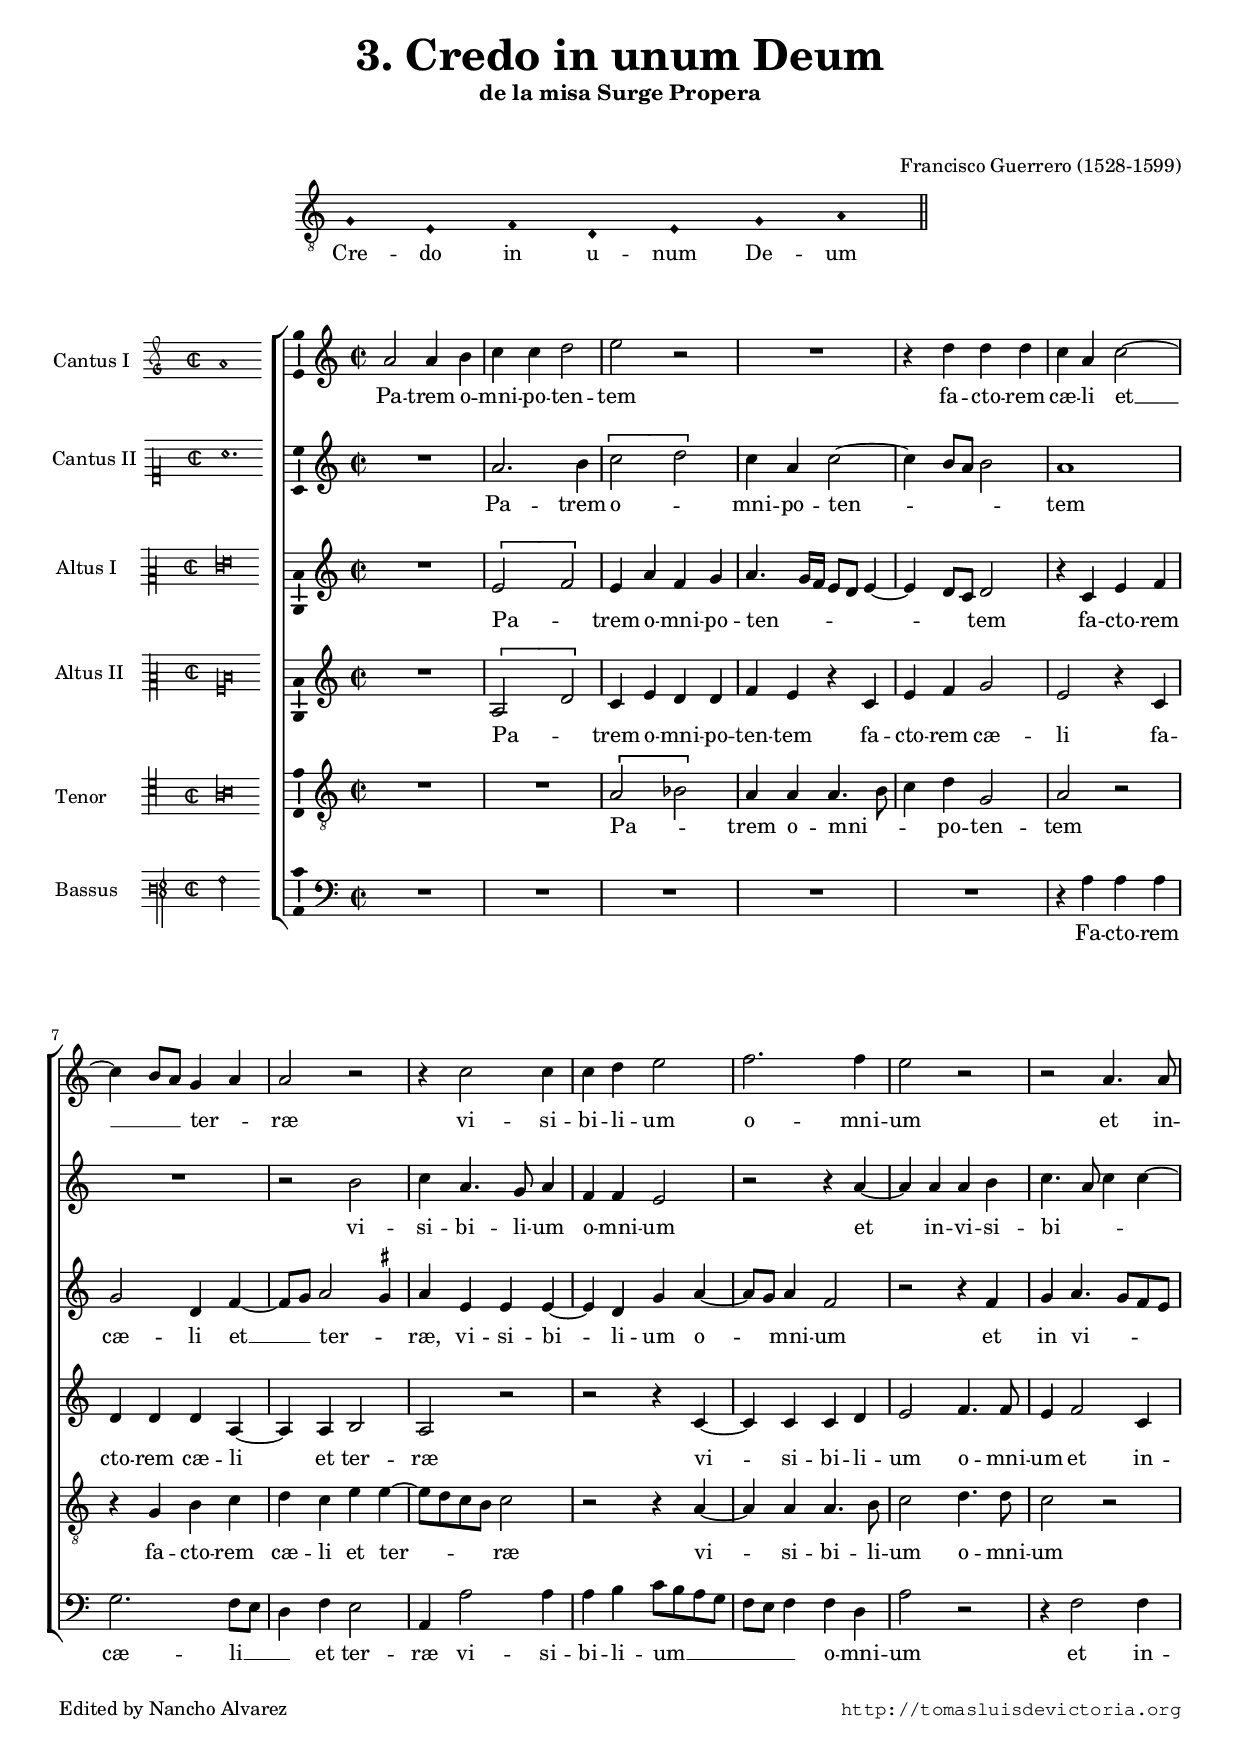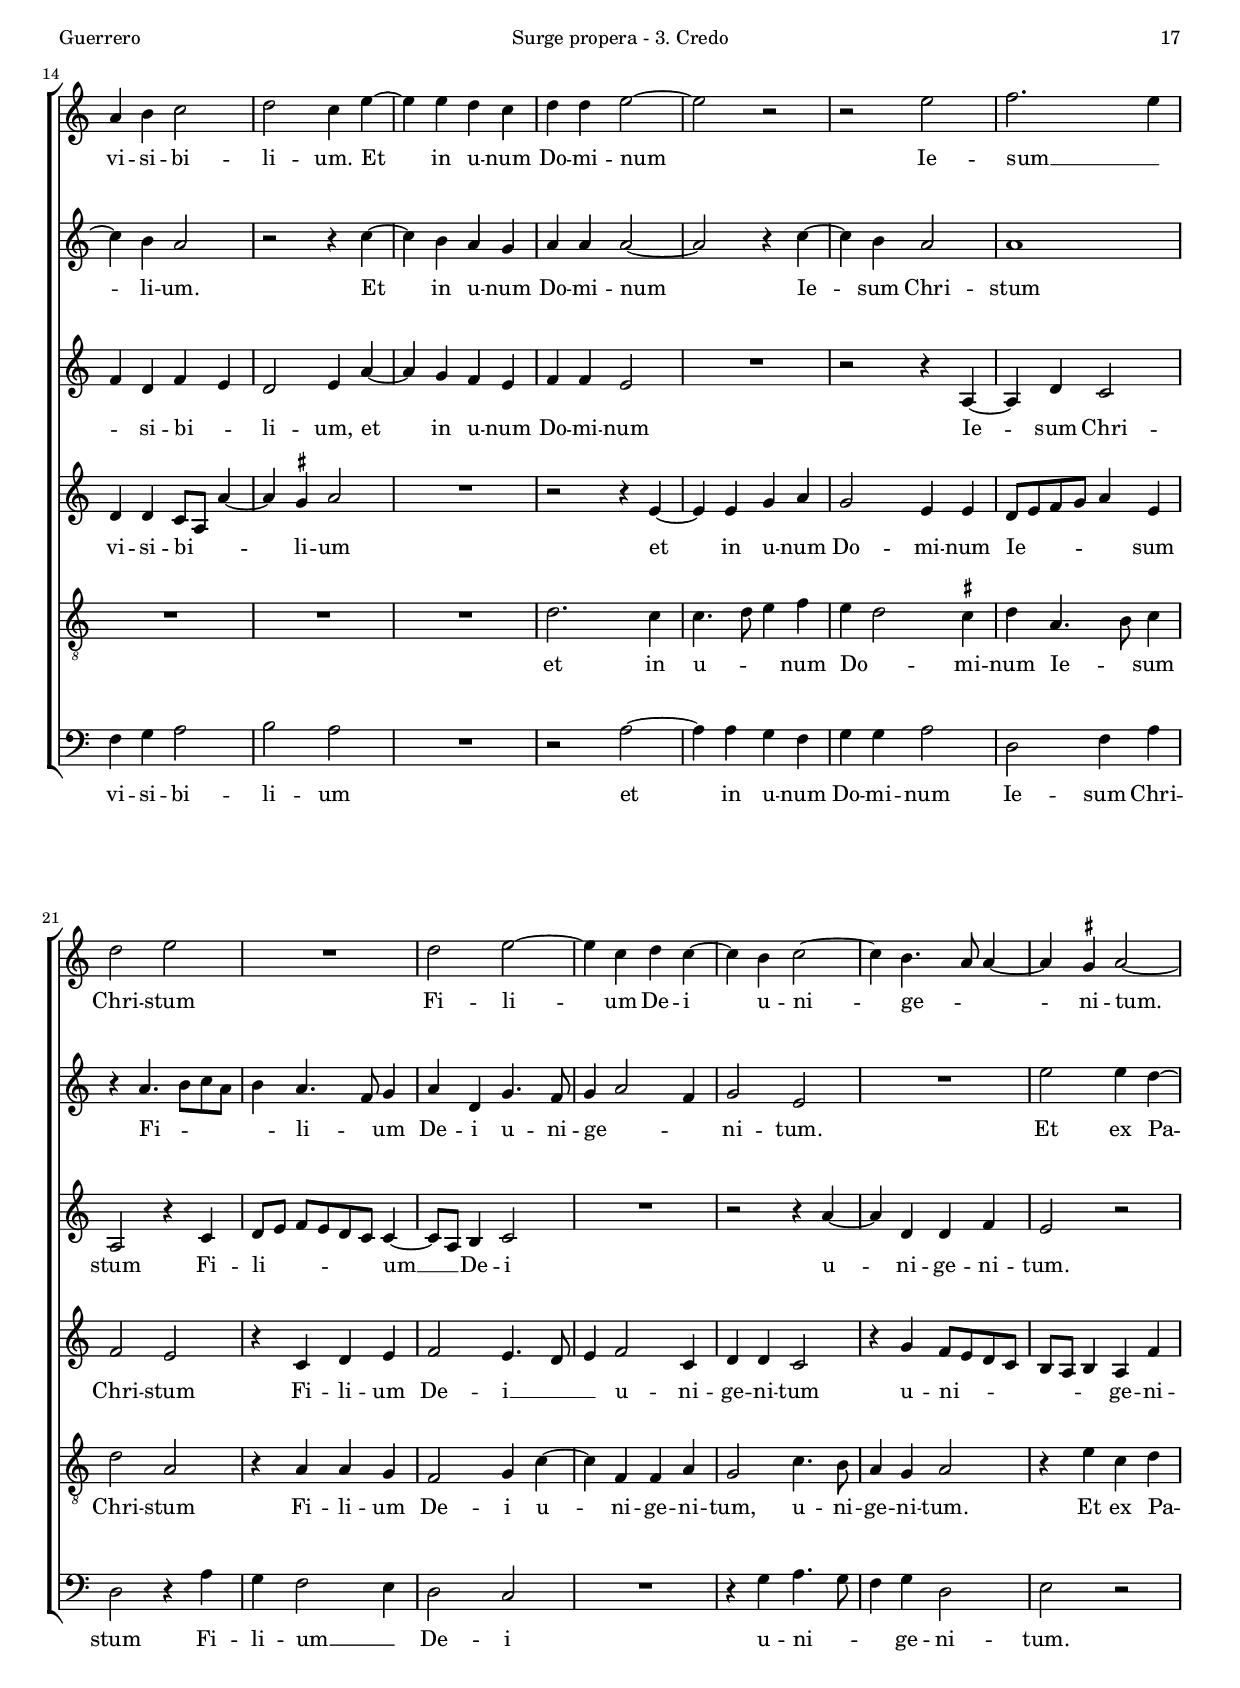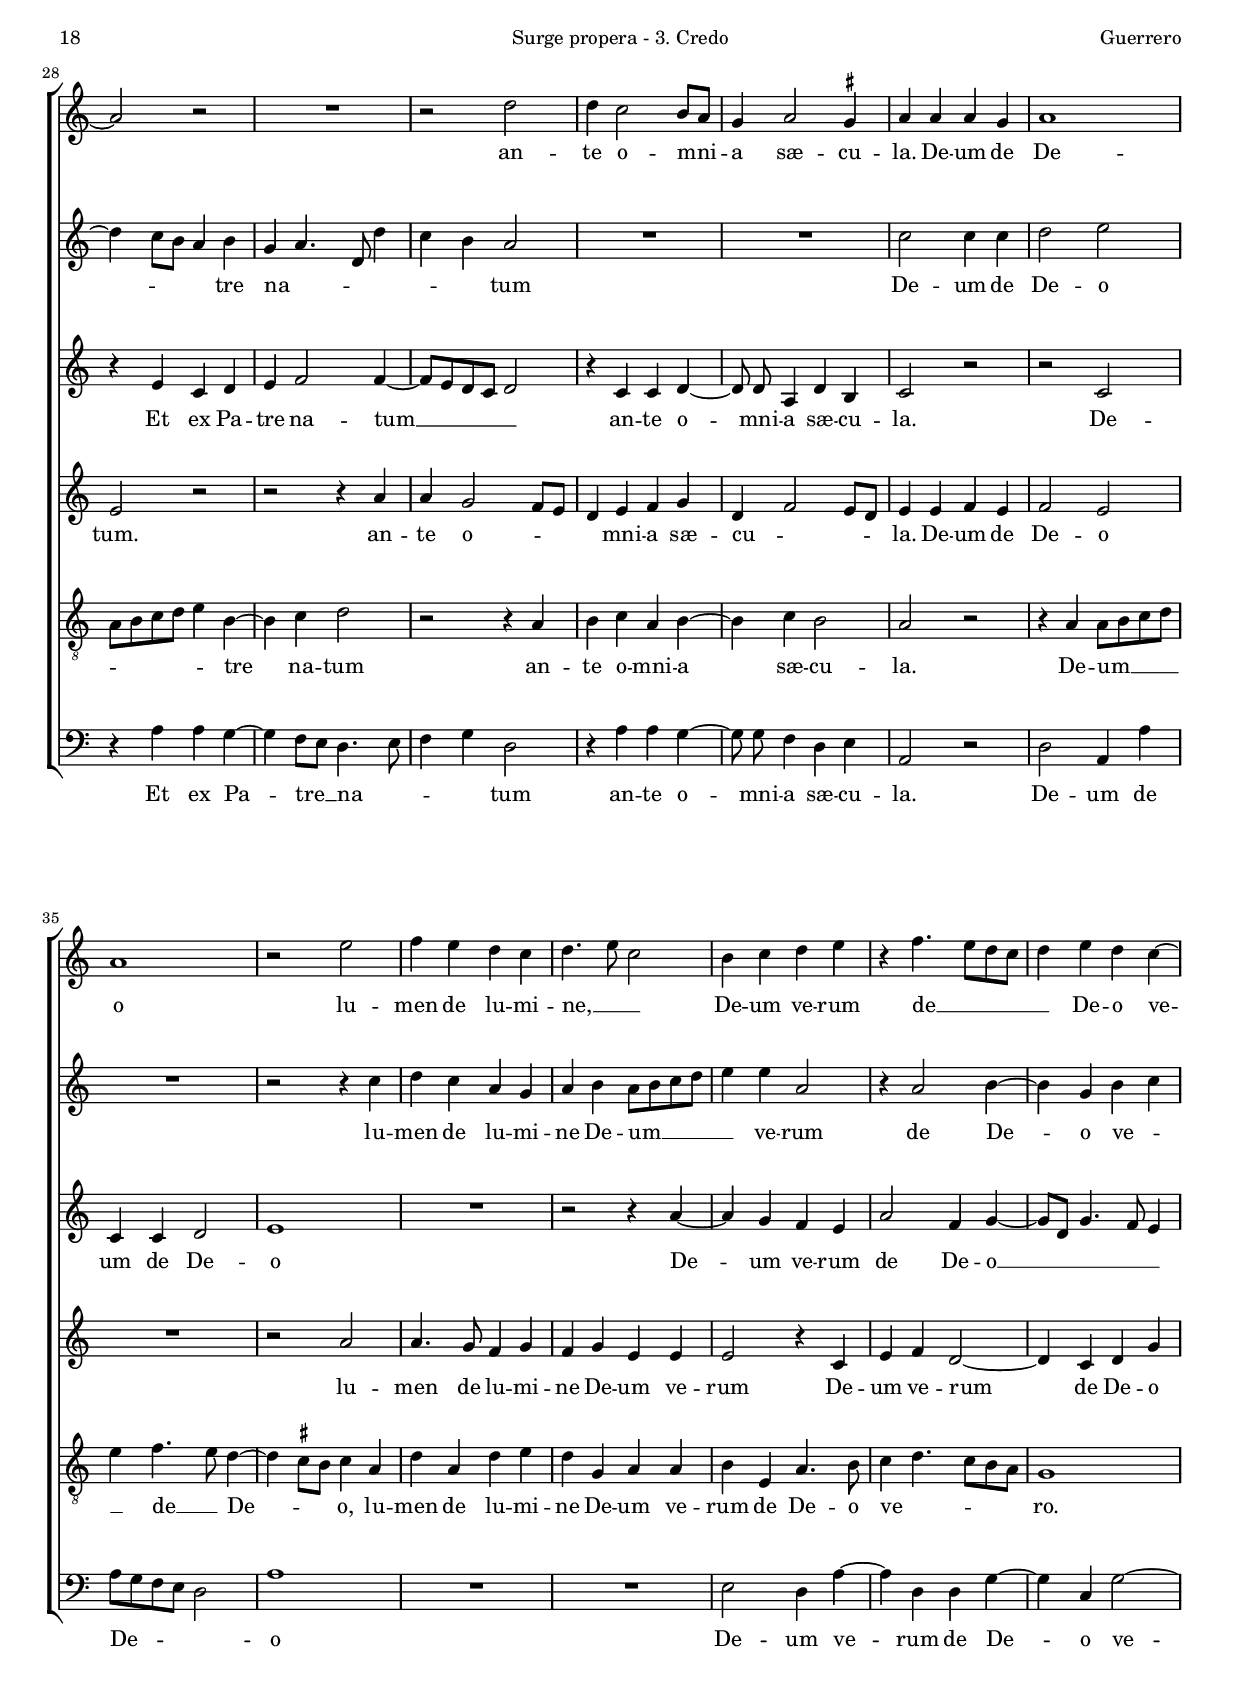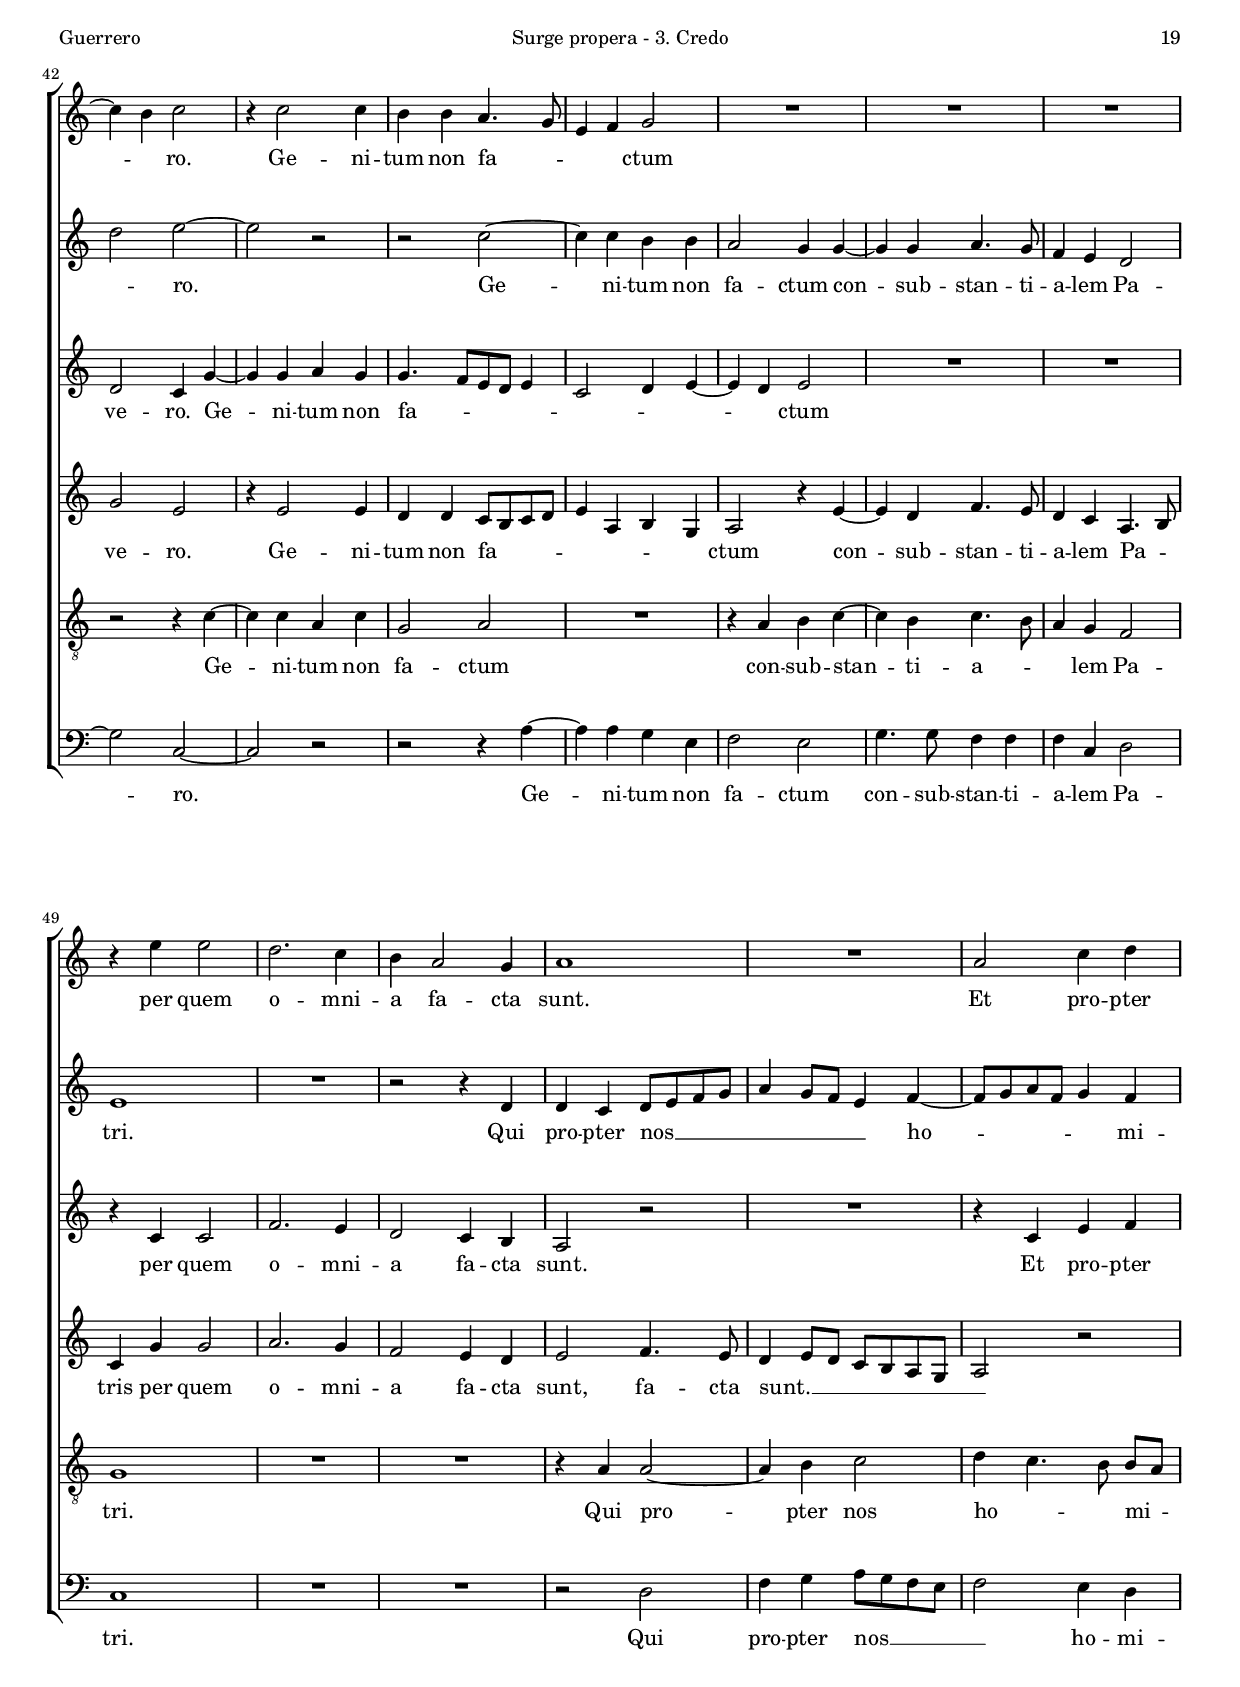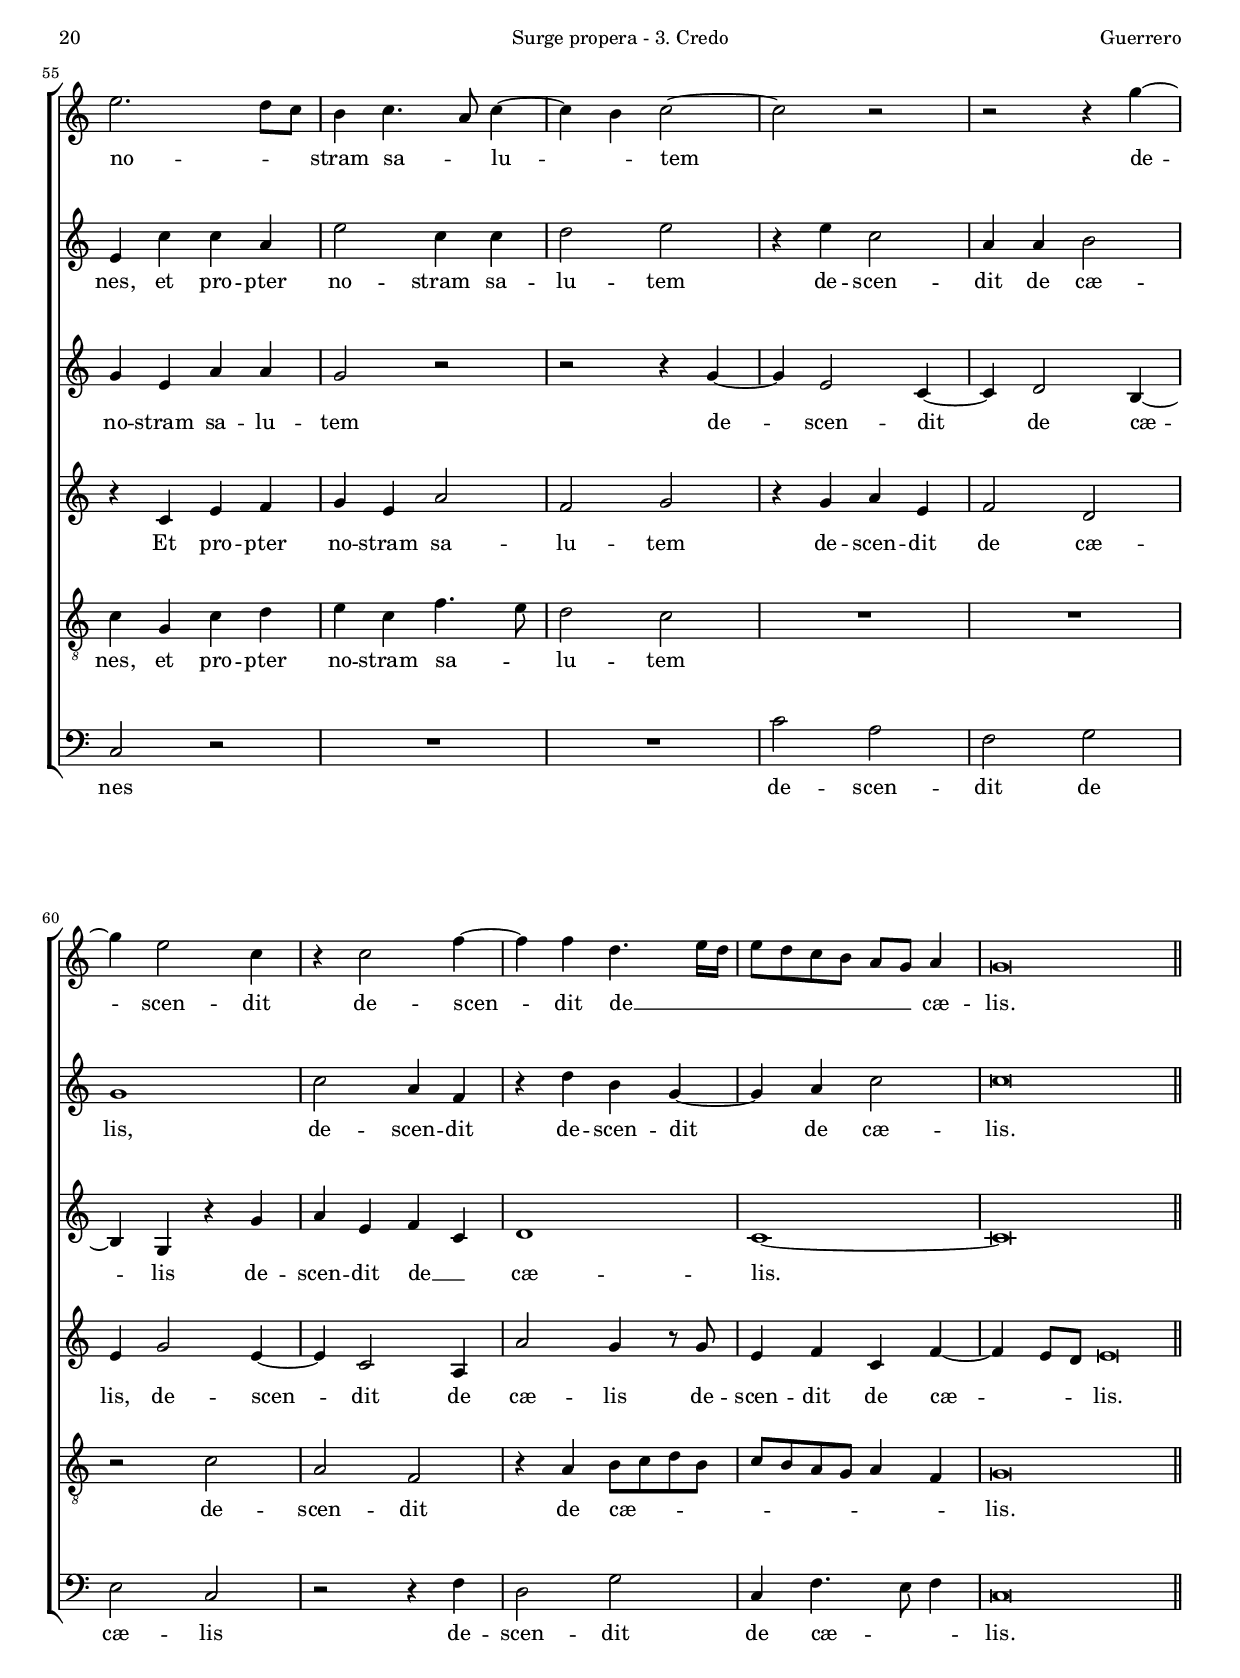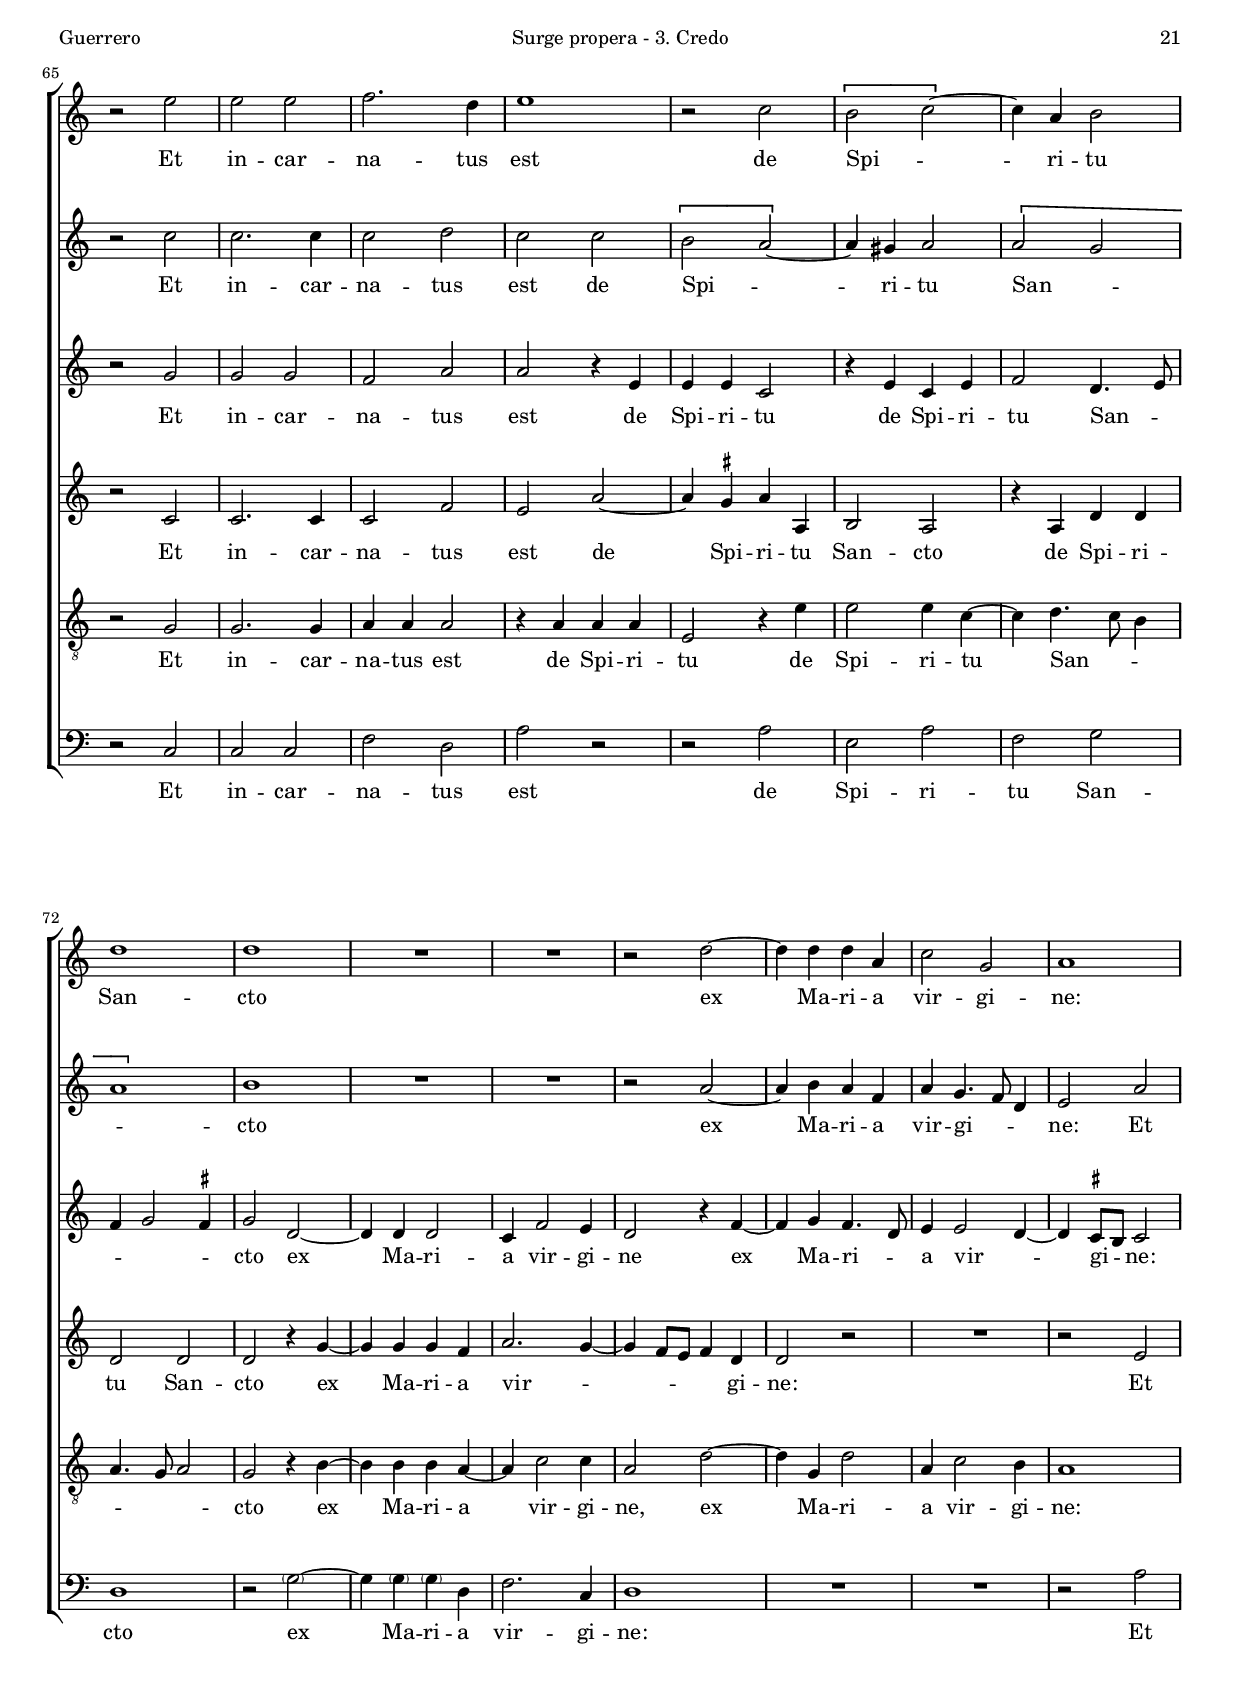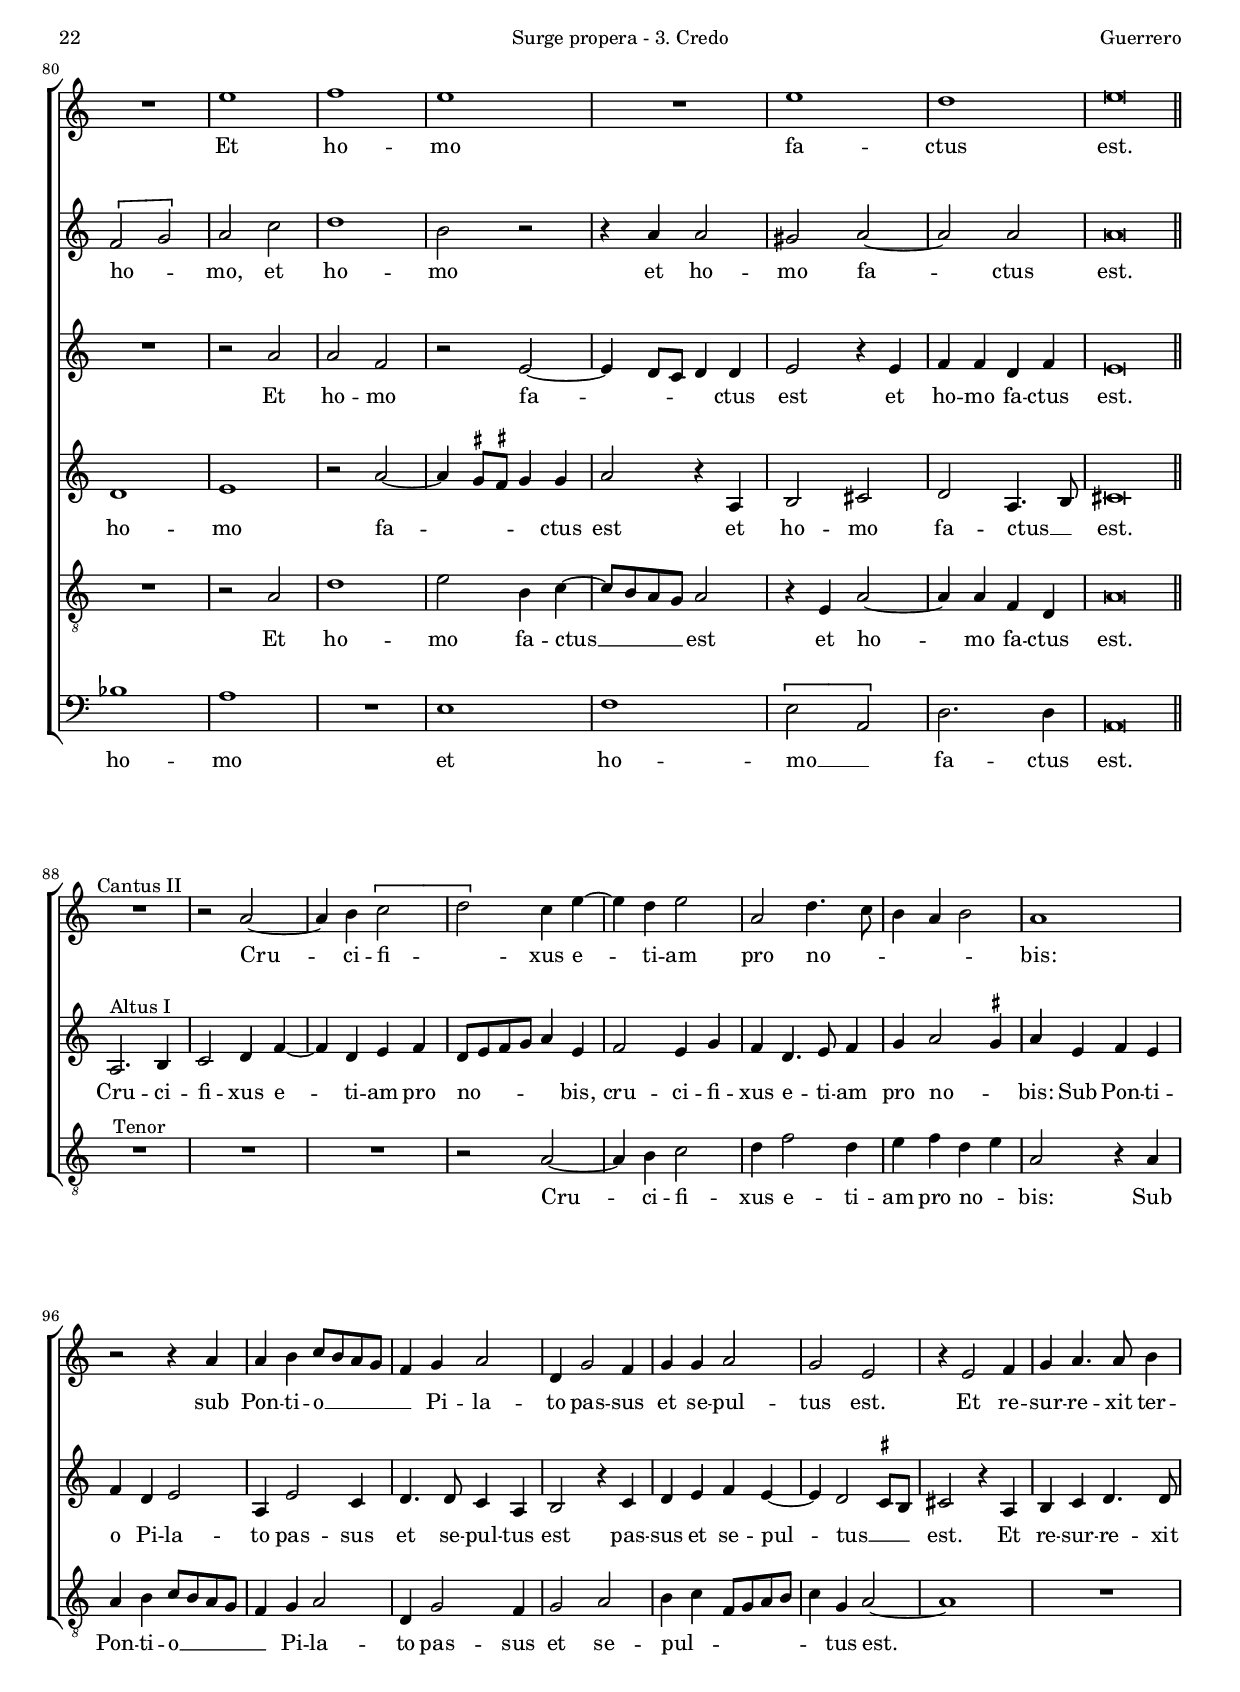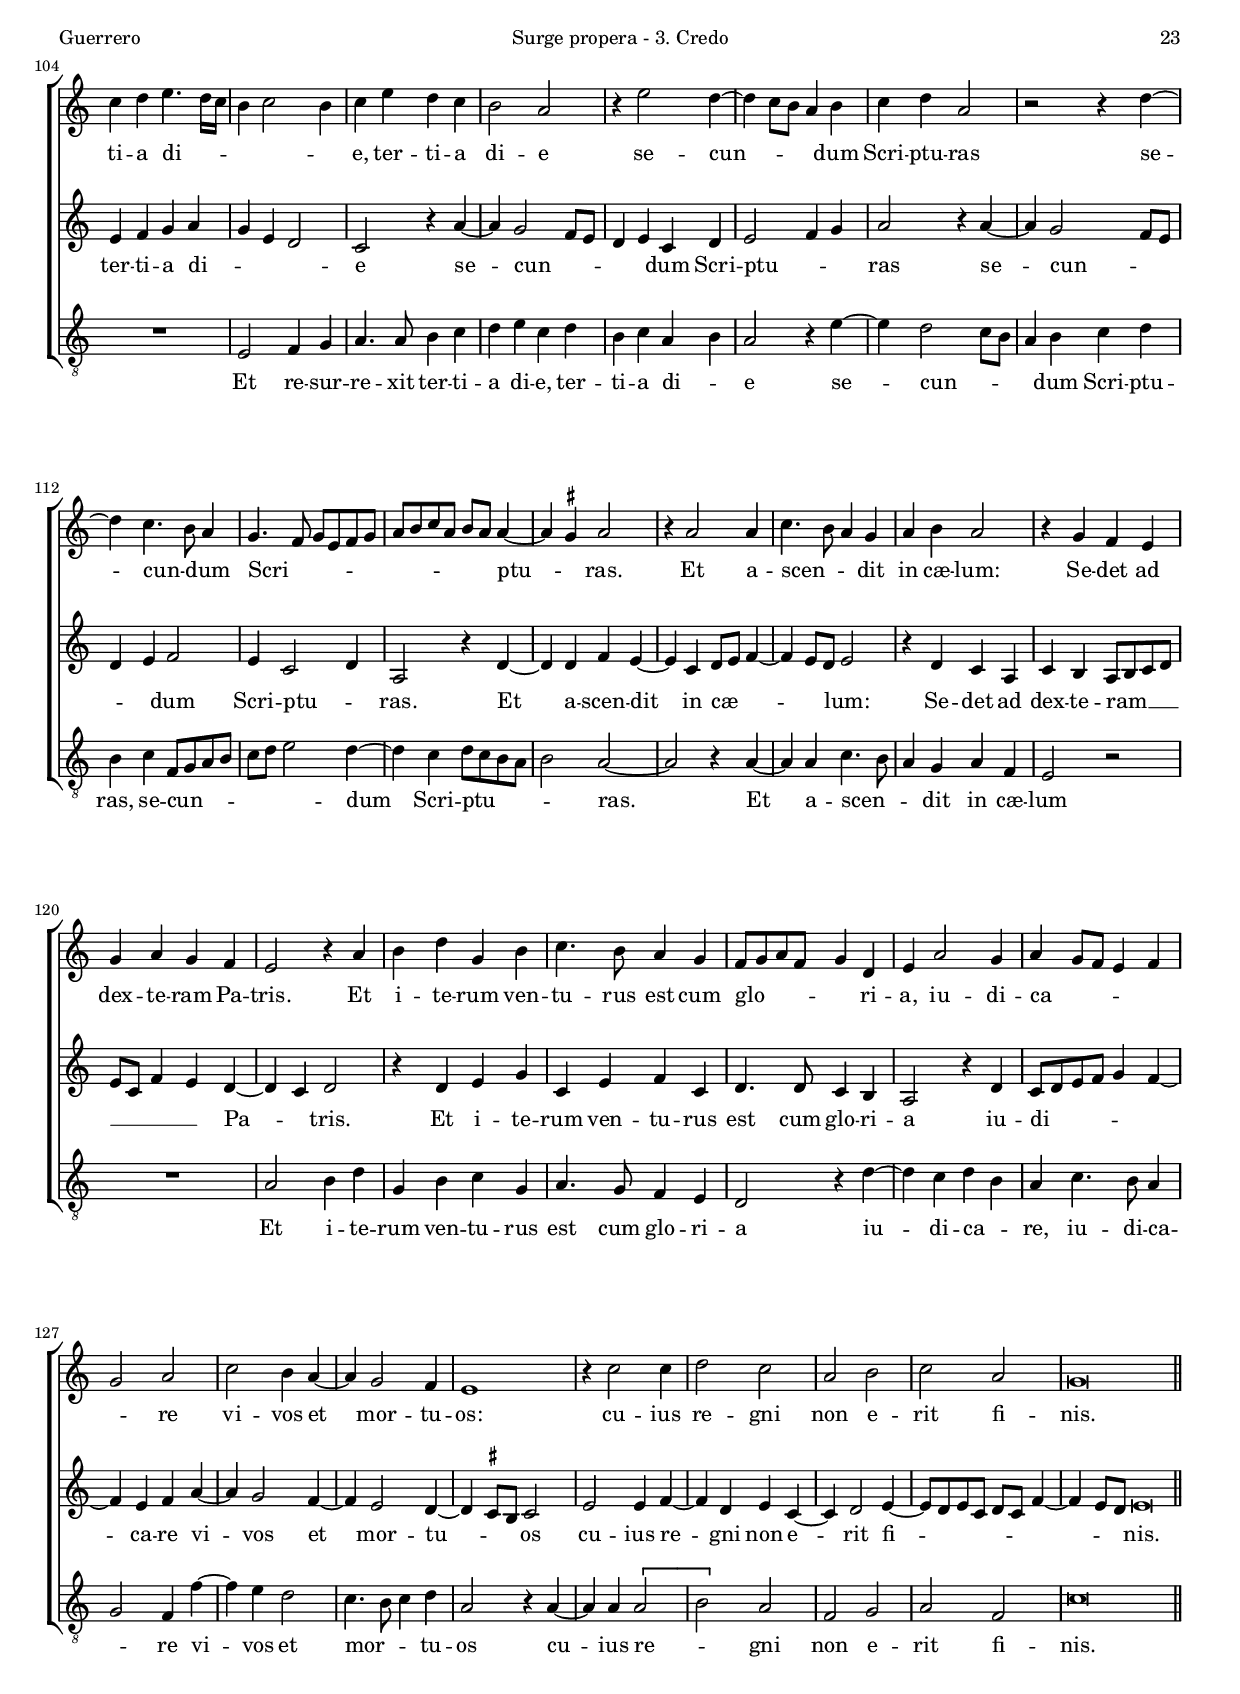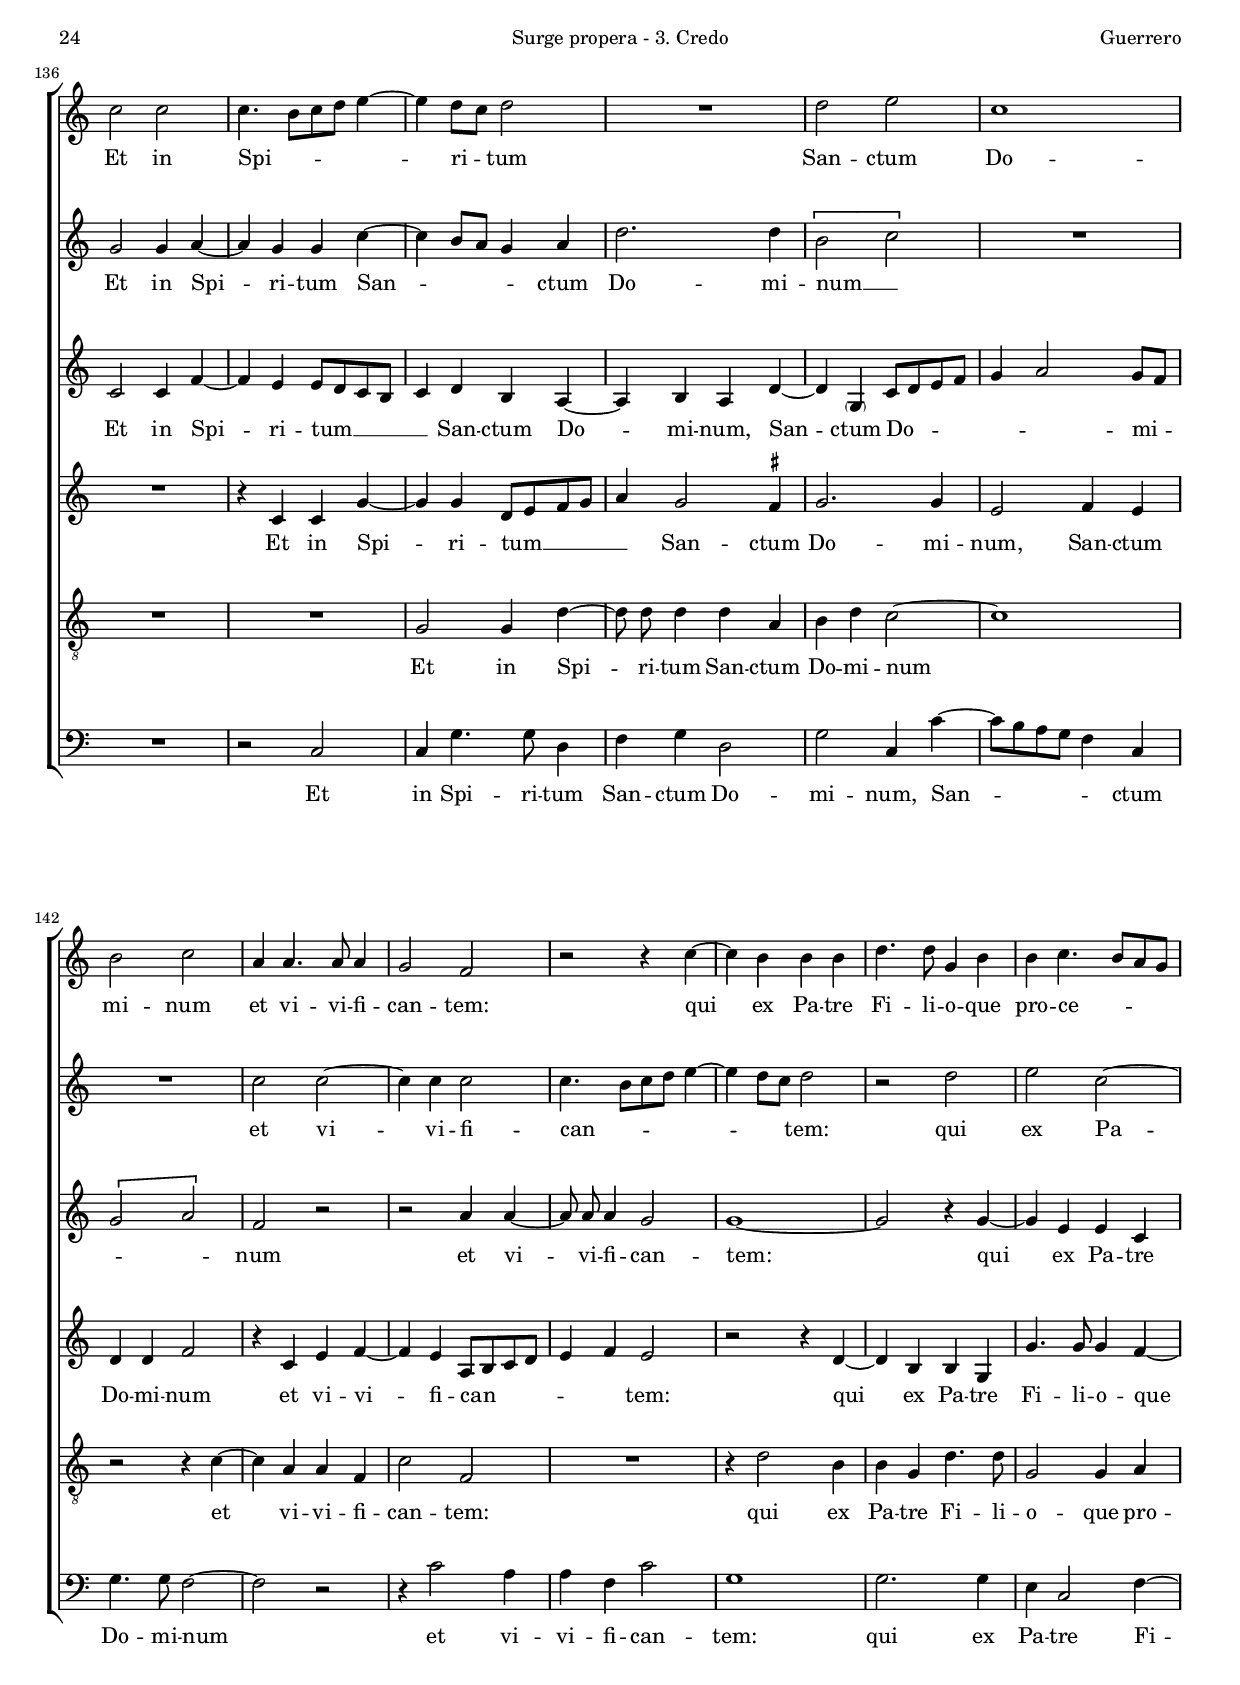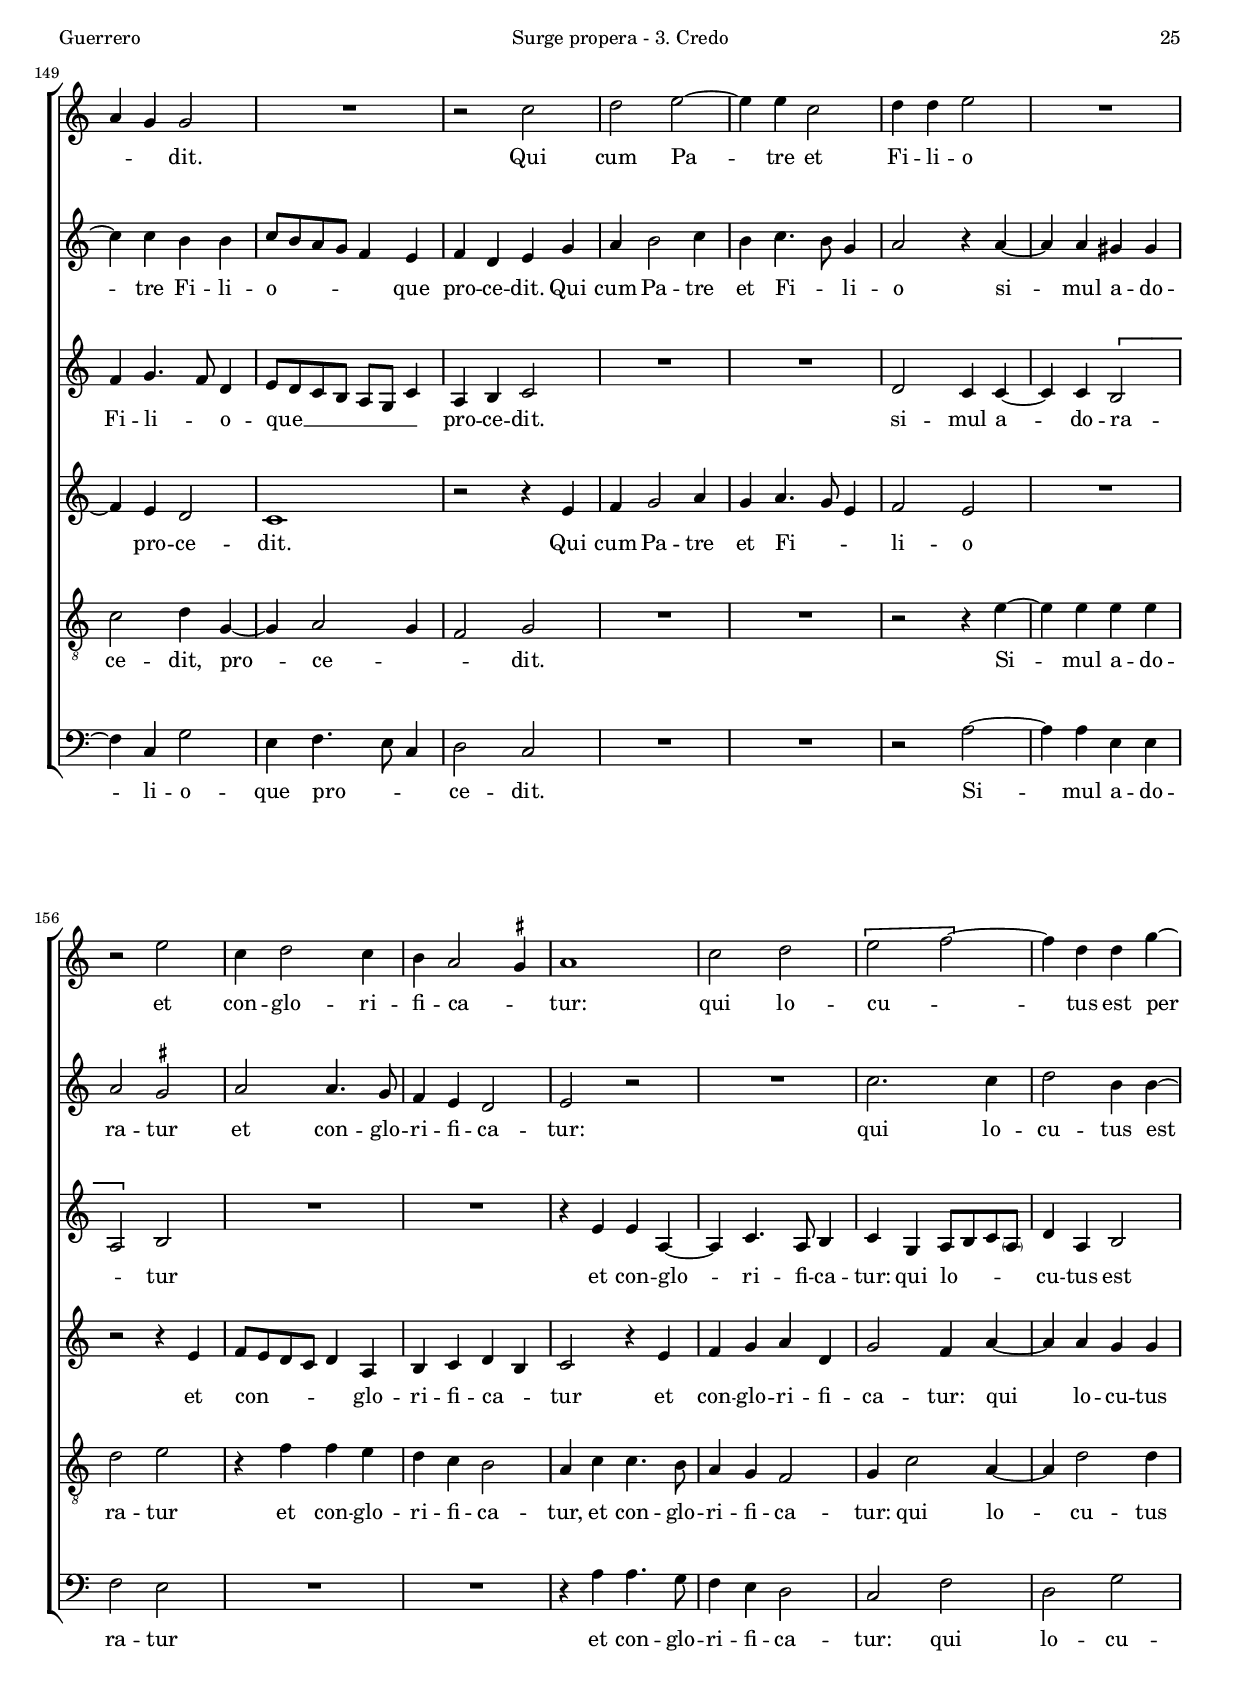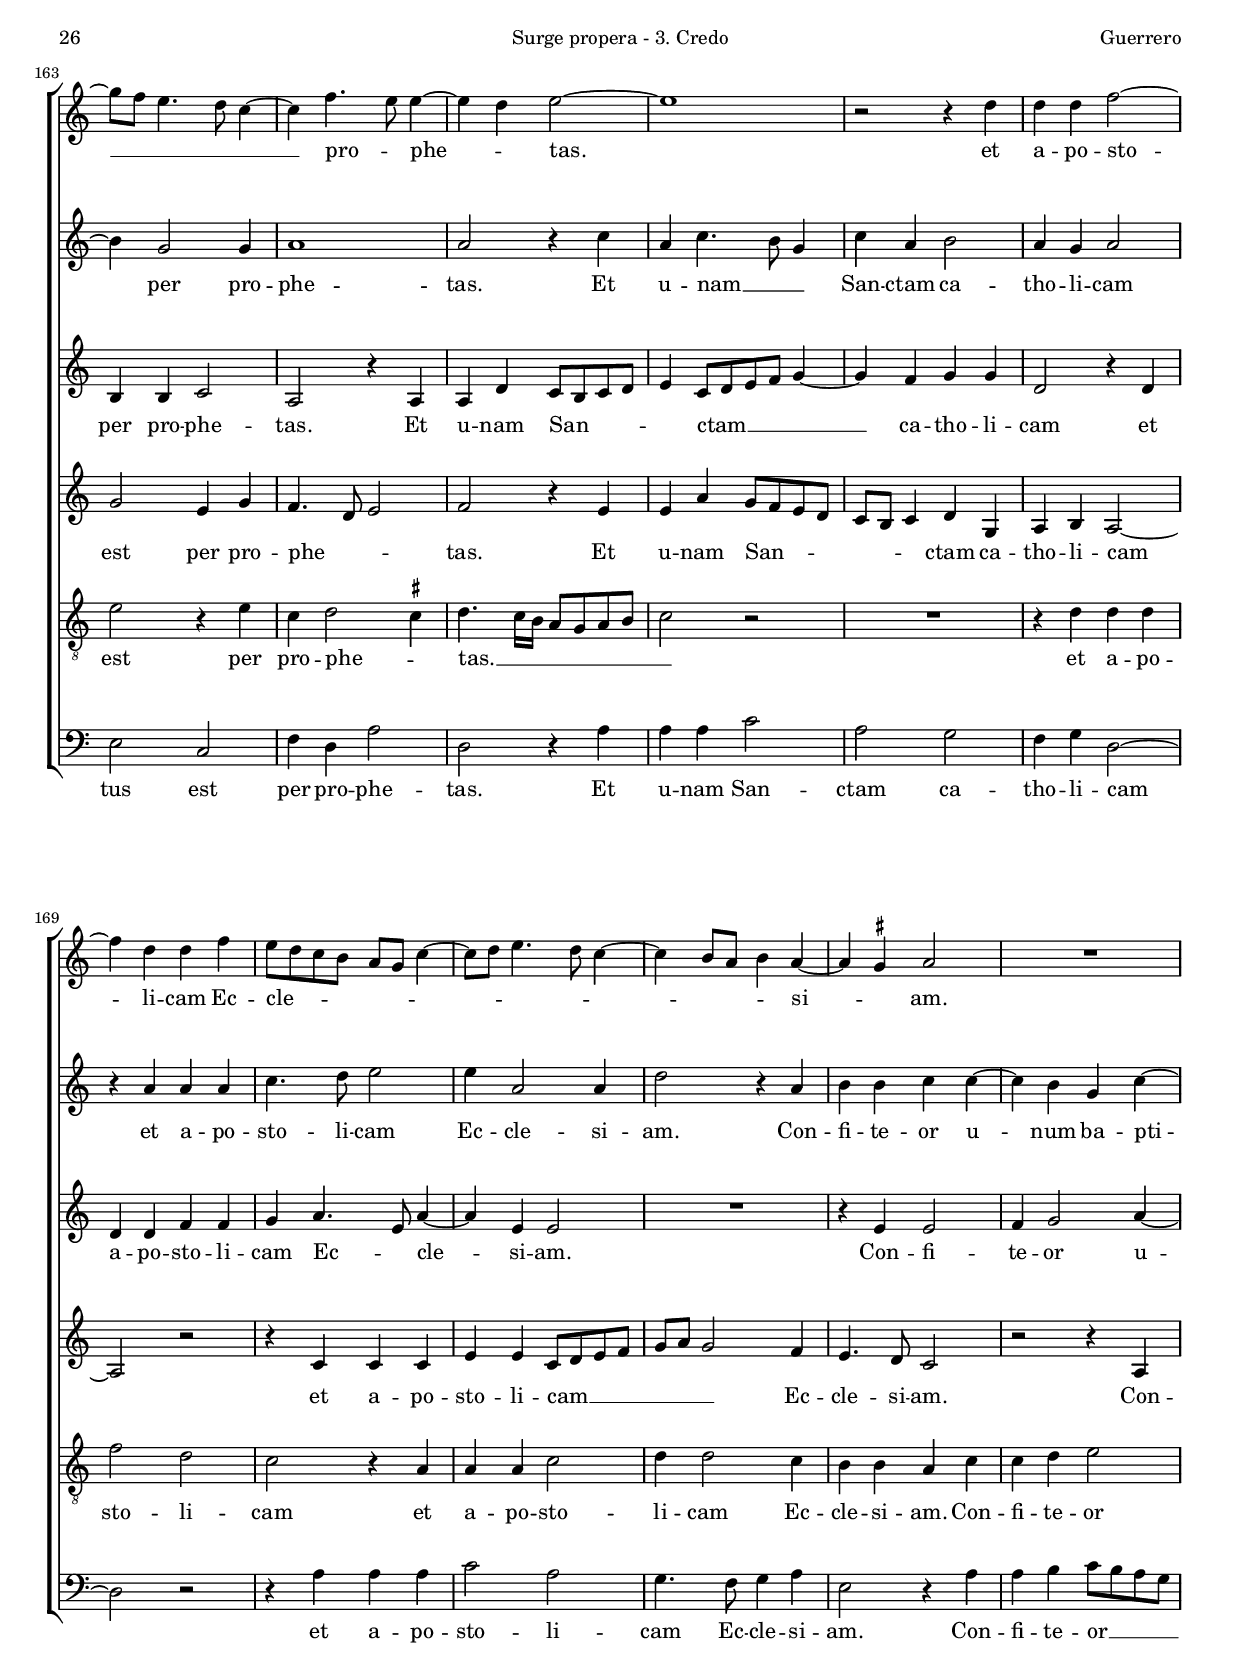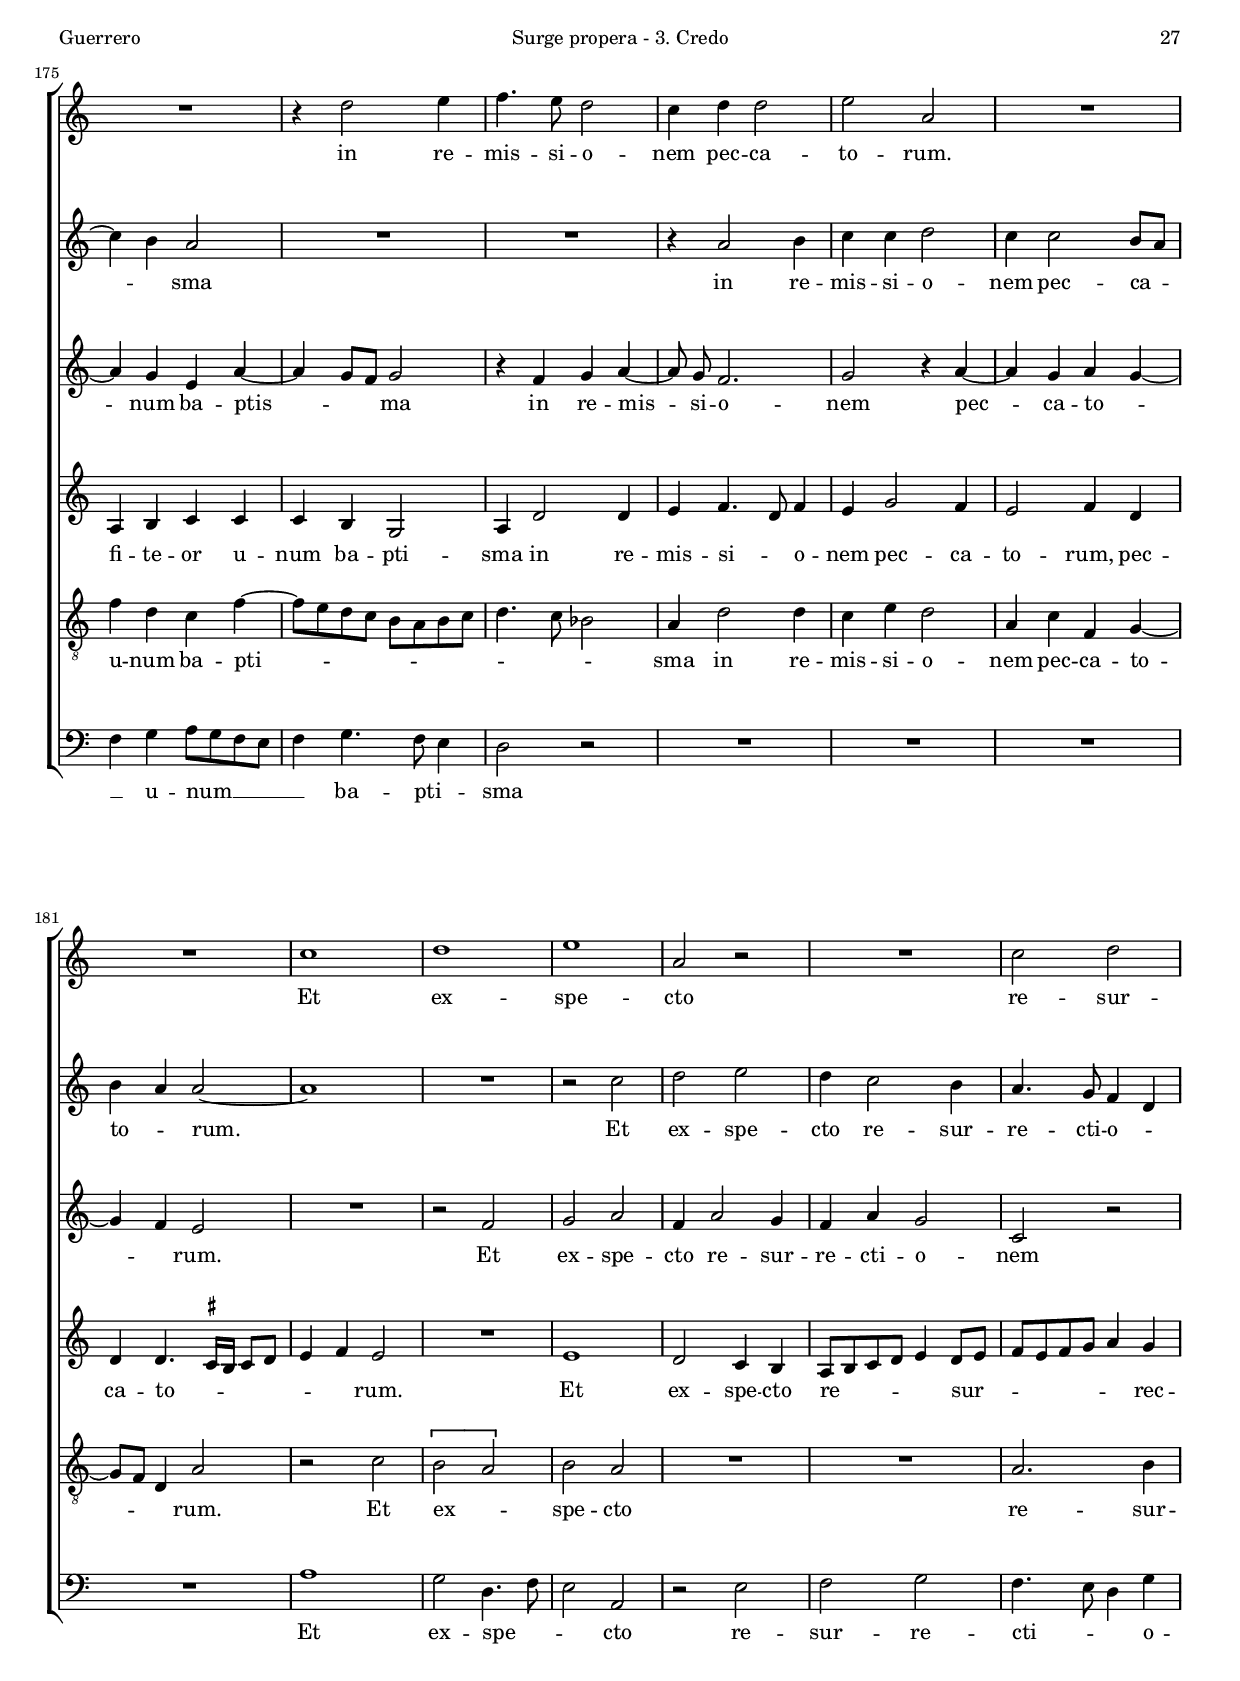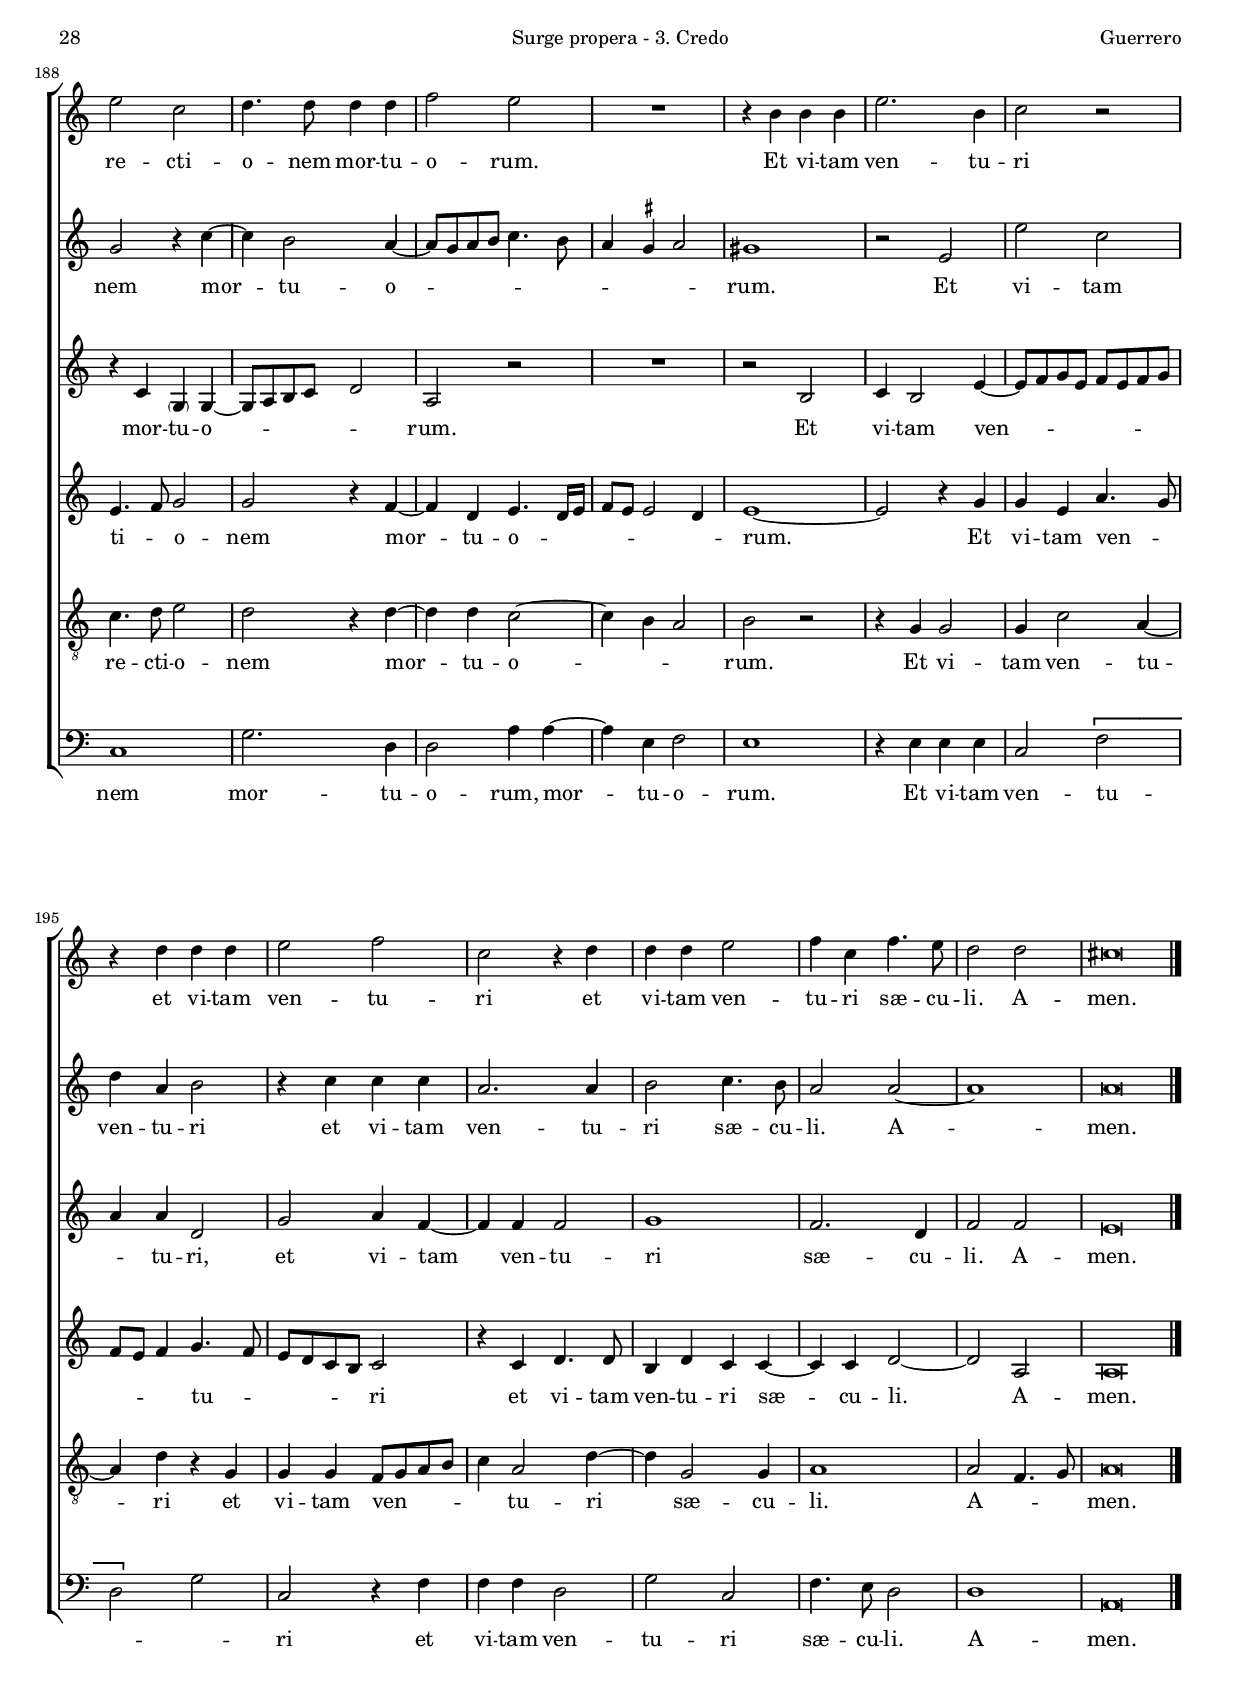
\version "2.18.0"

#(set-default-paper-size "a4")
#(set-global-staff-size 16.8)
#(ly:set-option 'point-and-click #f)
%mobile -s11.5 -i2.8

italicas=\override LyricText.font-shape = #'italic
rectas=\override LyricText.font-shape = #'upright
ss=\once \set suggestAccidentals = ##t
incipitwidth = 20
mtempo={\tempo 4 = 100}
mtempob={\tempo 4 = 50}

htitle="Surge propera - 3. Credo"
hcomposer="Guerrero"

\header {
	title=\markup{\fontsize #3 "3. Credo in unum Deum"}
	subtitle="de la misa Surge Propera"
	subsubtitle=\markup{\column{" " " "}}
	composer="Francisco Guerrero (1528-1599)"
        pdfauthor=\composer
	%opus="(-)"
	poet=\markup{}
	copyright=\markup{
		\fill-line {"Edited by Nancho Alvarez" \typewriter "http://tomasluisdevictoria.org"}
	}
%	tagline=""
}


\score {
<<
         \new Voice = "canto" {
                 \override Staff.TimeSignature.stencil = #'()
                 \override Stem.transparent = ##t
                 \set Score.timing = ##f
                 \override NoteHead.style = #'neomensural
                 \clef "G_8"
                 \key c \major
                 g4 e f d e g a \bar "||"
         }
         \new Lyrics \lyricsto "canto" {
                 Cre -- do in u -- num De -- um 
         }
>>

\layout {
	\override LigatureBracket.padding = #1
	line-width=14.7\cm 
	%tablet line-width=13.0\cm
	indent=4.0\cm
        ragged-right = ##f
}
}

%tablet \pageBreak

global={\key c \major \time 2/2 \skip 1*64 \bar "||" \break
				\skip 1*23 \bar "||" \break
				\skip 1*48 \bar "||" \pageBreak
				\skip 1*66 \bar "|." 
}


cantus={
	a'2 a'4 b' |
	c'' c'' d''2 |
	e'' r |
	R1*4/4 |
%5
	r4 d'' d'' d'' |
	c'' a' c''2 ~ |
	c''4 b'8 a' g'4 a' |
	a'2 r |
	r4 c''2 c''4 |
%10
	c'' d'' e''2 |
	f''2. f''4 |
	e''2 r |
	r a'4. a'8 |
	a'4 b' c''2 |
%15
	d'' c''4 e'' ~ |
	e'' e'' d'' c'' |
	d'' d'' e''2 ~ |
	e'' r |
	r e'' |
%20
	f''2. e''4 |
	d''2 e'' |
	R1*4/4 |
	d''2 e'' ~ |
	e''4 c'' d'' c'' ~ |
%25
	c'' b' c''2 ~ |
	c''4 b'4. a'8 a'4 ~ |
	a' \ss gis' a'2 ~ |
	a' r |
	R1*4/4 |
%30
	r2 d'' |
	d''4 c''2 b'8 a' |
	g'4 a'2 \ss gis'4 |
	a' a' a' g' |
	a'1 |
%35
	a' |
	r2 e'' |
	f''4 e'' d'' c'' |
	d''4. e''8 c''2 |
	b'4 c'' d'' e'' |
%40
	r f''4. e''8 d'' c'' |
	d''4 e'' d'' c'' ~ |
	c'' b' c''2 |
	r4 c''2 c''4 |
	b' b' a'4. g'8 |
%45
	e'4 f' g'2 |
	R1*4/4 |
	R1*4/4 |
	R1*4/4 | \break
	r4 e'' e''2 |
%50
	d''2. c''4 |
	b' a'2 g'4 |
	a'1 |
	R1*4/4 |
	a'2 c''4 d'' |
%55
	e''2. d''8 c'' |
	b'4 c''4. a'8 c''4 ~ |
	c'' b' c''2 ~ |
	c'' r |
	r r4 g'' ~ |
%60
	g'' e''2 c''4 |
	r c''2 f''4 ~ |
	f'' f'' d''4. e''16 d'' |
	e''8 d'' c'' b' a' g' a'4 |
	g'\breve*1/2 |
%65
	r2 e'' |
	e'' e'' |
	f''2. d''4 |
	e''1 |
	r2 c'' |
%70
	\[b' c'' ~ \] |
	c''4 a' b'2 |
	d''1 |
	d'' |
	R1*4/4 |
%75
	R1*4/4 |
	r2 d'' ~ |
	d''4 d'' d'' a' |
	c''2 g' |
	a'1 |
%80
	R1*4/4 |
	e''1 |
	f'' |
	e'' |
	R1*4/4 |
%85
	e''1 |
	d'' |
	e''\breve*1/2 |
	R1*4/4 |
	R1*4/4 |
%90
	R1*4/4 |
	R1*4/4 |
	R1*4/4 |
	R1*4/4 |
	R1*4/4 |
%95
	R1*4/4 |
	R1*4/4 |
	R1*4/4 |
	R1*4/4 |
	R1*4/4 |
%100
	R1*4/4 |
	R1*4/4 |
	R1*4/4 |
	R1*4/4 |
	R1*4/4 |
%105
	R1*4/4 |
	R1*4/4 |
	R1*4/4 |
	R1*4/4 |
	R1*4/4 |
%110
	R1*4/4 |
	R1*4/4 |
	R1*4/4 |
	R1*4/4 |
	R1*4/4 |
%115
	R1*4/4 |
	R1*4/4 |
	R1*4/4 |
	R1*4/4 |
	R1*4/4 |
%120
	R1*4/4 |
	R1*4/4 |
	R1*4/4 |
	R1*4/4 |
	R1*4/4 |
%125
	R1*4/4 |
	R1*4/4 |
	R1*4/4 |
	R1*4/4 |
	R1*4/4 |
%130
	R1*4/4 |
	R1*4/4 |
	R1*4/4 |
	R1*4/4 |
	R1*4/4 |
%135
	R1*4/4 |
	c''2 c'' |
	c''4. b'8[ c'' d''] e''4 ~ |
	e'' d''8 c'' d''2 |
	R1*4/4 |
%140
	d''2 e'' |
	c''1 |
	b'2 c'' |
	a'4 a'4. a'8 a'4 |
	g'2 f' |
%145
	r r4 c'' ~ |
	c'' b' b' b' |
	d''4. d''8 g'4 b' |
	b' c''4. b'8 a' g' |
	a'4 g' g'2 |
%150
	R1*4/4 |
	r2 c'' |
	d'' e'' ~ |
	e''4 e'' c''2 |
	d''4 d'' e''2 |
%155
	R1*4/4 |
	r2 e'' |
	c''4 d''2 c''4 |
	b' a'2 \ss gis'4 |
	a'1 |
%160
	c''2 d'' |
	\[e'' f'' ~ \] |
	f''4 d'' d'' g'' ~ |
	g''8 f'' e''4. d''8 c''4 ~ |
	c'' f''4. e''8 e''4 ~ |
%165
	e'' d'' e''2 ~ |
	e''1 |
	r2 r4 d'' |
	d'' d'' f''2 ~ |
	f''4 d'' d'' f'' |
%170
	e''8 d'' c'' b' a' g' c''4 ~ |
	c''8 d'' e''4. d''8 c''4 ~ |
	c'' b'8 a' b'4 a' ~ |
	a' \ss gis' a'2 |
	R1*4/4 |
%175
	R1*4/4 |
	r4 d''2 e''4 |
	f''4. e''8 d''2 |
	c''4 d'' d''2 |
	e'' a' |
%180
	R1*4/4 |
	R1*4/4 |
	c''1 |
	d'' |
	e'' |
%185
	a'2 r |
	R1*4/4 |
	c''2 d'' |
	e'' c'' |
	d''4. d''8 d''4 d'' |
%190
	f''2 e'' |
	R1*4/4 |
	r4 b' b' b' |
	e''2. b'4 |
	c''2 r |
%195
	r4 d'' d'' d'' |
	e''2 f'' |
	c'' r4 d'' |
	d'' d'' e''2 |
	f''4 c'' f''4. e''8 |
%200
	d''2 d'' |
	cis''\breve*1/2 
}

cantusdos={
	R1*4/4 |
	a'2. b'4 |
	\[c''2 d''\] |
	c''4 a' c''2 ~ |
%5
	c''4 b'8 a' b'2 |
	a'1 |
	R1*4/4 |
	r2 b' |
	c''4 a'4. g'8 a'4 |
%10
	f' f' e'2 |
	r r4 a' ~ |
	a' a' a' b' |
	c''4. a'8 c''4 c'' ~ |
	c'' b' a'2 |
%15
	r r4 c'' ~ |
	c'' b' a' g' |
	a' a' a'2 ~ |
	a' r4 c'' ~ |
	c'' b' a'2 |
%20
	a'1 |
	r4 a'4. b'8 c'' a' |
	b'4 a'4. f'8 g'4 |
	a' d' g'4. f'8 |
	g'4 a'2 f'4 |
%25
	g'2 e' |
	R1*4/4 |
	e''2 e''4 d'' ~ |
	d'' c''8 b' a'4 b' |
	g' a'4. d'8 d''4 |
%30
	c'' b' a'2 |
	R1*4/4 |
	R1*4/4 |
	c''2 c''4 c'' |
	d''2 e'' |
%35
	R1*4/4 |
	r2 r4 c'' |
	d'' c'' a' g' |
	a' b' a'8 b' c'' d'' |
	e''4 e'' a'2 |
%40
	r4 a'2 b'4 ~ |
	b' g' b' c'' |
	d''2 e'' ~ |
	e'' r |
	r c'' ~ |
%45
	c''4 c'' b' b' |
	a'2 g'4 g' ~ |
	g' g' a'4. g'8 |
	f'4 e' d'2 |
	e'1 |
%50
	R1*4/4 |
	r2 r4 d' |
	d' c' d'8 e' f' g' |
	a'4 g'8 f' e'4 f' ~ |
	f'8 g' a' f' g'4 f' |
%55
	e' c'' c'' a' |
	e''2 c''4 c'' |
	d''2 e'' |
	r4 e'' c''2 |
	a'4 a' b'2 |
%60
	g'1 |
	c''2 a'4 f' |
	r d'' b' g' ~ |
	g' a' c''2 |
	c''\breve*1/2 |
%65
	r2 c'' |
	c''2. c''4 |
	c''2 d'' |
	c'' c'' |
	\[b' a' ~ \] |
%70
	a'4 gis' a'2 |
	\[a' g' |
	a'1\] |
	b' |
	R1*4/4 |
%75
	R1*4/4 |
	r2 a' ~ |
	a'4 b' a' f' |
	a' g'4. f'8 d'4 |
	e'2 a' |
%80
	\[f' g'\] |
	a' c'' |
	d''1 |
	b'2 r |
	r4 a' a'2 |
%85
	gis' a' ~ |
	a' a' |
	a'\breve*1/2 |
	R1^"Cantus II" |
	r2 a' ~ |
%90
	a'4 b' \[c''2 |
	d''\] c''4 e'' ~ |
	e'' d'' e''2 |
	a' d''4. c''8 |
	b'4 a' b'2 |
%95
	a'1 |
	r2 r4 a' |
	a' b' c''8 b' a' g' |
	f'4 g' a'2 |
	d'4 g'2 f'4 |
%100
	g' g' a'2 |
	g' e' |
	r4 e'2 f'4 |
	g' a'4. a'8 b'4 |
	c'' d'' e''4. d''16 c'' |
%105
	b'4 c''2 b'4 |
	c'' e'' d'' c'' |
	b'2 a' |
	r4 e''2 d''4 ~ |
	d'' c''8 b' a'4 b' |
%110
	c'' d'' a'2 |
	r r4 d'' ~ | \break
	d'' c''4. b'8 a'4 |
	g'4. f'8 g' e' f' g' |
	a' b' c'' a' b' a' a'4 ~ |
%115
	a' \ss gis' a'2 |
	r4 a'2 a'4 |
	c''4. b'8 a'4 g' |
	a' b' a'2 |
	r4 g' f' e' |
%120
	g' a' g' f' |
	e'2 r4 a' |
	b' d'' g' b' |
	c''4. b'8 a'4 g' |
	f'8 g' a' f' g'4 d' |
%125
	e' a'2 g'4 |
	a' g'8 f' e'4 f' |
	g'2 a' |
	c'' b'4 a' ~ |
	a' g'2 f'4 |
%130
	e'1 |
	r4 c''2 c''4 |
	d''2 c'' |
	a' b' |
	c'' a' |
%135
	g'\breve*1/2 |
	g'2 g'4 a' ~ |
	a' g' g' c'' ~ |
	c'' b'8 a' g'4 a' |
	d''2. d''4 |
%140
	\[b'2 c''\] |
	R1*4/4 |
	R1*4/4 |
	c''2 c'' ~ |
	c''4 c'' c''2 |
%145
	c''4. b'8[ c'' d''] e''4 ~ |
	e'' d''8 c'' d''2 |
	r d'' |
	e'' c'' ~ |
	c''4 c'' b' b' |
%150
	c''8 b' a' g' f'4 e' |
	f' d' e' g' |
	a' b'2 c''4 |
	b' c''4. b'8 g'4 |
	a'2 r4 a' ~ |
%155
	a' a' gis' gis' |
	a'2 \ss gis' |
	a' a'4. g'8 |
	f'4 e' d'2 |
	e' r |
%160
	R1*4/4 |
	c''2. c''4 |
	d''2 b'4 b' ~ |
	b' g'2 g'4 |
	a'1 |
%165
	a'2 r4 c'' |
	a' c''4. b'8 g'4 |
	c'' a' b'2 |
	a'4 g' a'2 |
	r4 a' a' a' |
%170
	c''4. d''8 e''2 |
	e''4 a'2 a'4 |
	d''2 r4 a' |
	b' b' c'' c'' ~ |
	c'' b' g' c'' ~ |
%175
	c'' b' a'2 |
	R1*4/4 |
	R1*4/4 |
	r4 a'2 b'4 |
	c'' c'' d''2 |
%180
	c''4 c''2 b'8 a' |
	b'4 a' a'2 ~ |
	a'1 |
	R1*4/4 |
	r2 c'' |
%185
	d'' e'' |
	d''4 c''2 b'4 |
	a'4. g'8 f'4 d' |
	g'2 r4 c'' ~ |
	c'' b'2 a'4 ~ |
%190
	a'8 g' a' b' c''4. b'8 |
	a'4 \ss gis' a'2 |
	gis'1 |
	r2 e' |
	e'' c'' |
%195
	d''4 a' b'2 |
	r4 c'' c'' c'' |
	a'2. a'4 |
	b'2 c''4. b'8 |
	a'2 a' ~ |
%200
	a'1 |
	a'\breve*1/2
}

altus={
	R1*4/4 |
	\[e'2 f'\] |
	e'4 a' f' g' |
	a'4. g'16 f' e'8 d' e'4 ~ |
%5
	e' d'8 c' d'2 |
	r4 c' e' f' |
	g'2 d'4 f' ~ |
	f'8 g' a'2 \ss gis'4 |
	a' e' e' e' ~ |
%10
	e' d' g' a' ~ |
	a'8 g' a'4 f'2 |
	r r4 f' |
	g' a'4. g'8 f' e' |
	f'4 d' f' e' |
%15
	d'2 e'4 a' ~ |
	a' g' f' e' |
	f' f' e'2 |
	R1*4/4 |
	r2 r4 a ~ |
%20
	a d' c'2 |
	a r4 c' |
	d'8[ e'] f'[ e' d' c'] c'4 ~ |
	c'8 a b4 c'2 |
	R1*4/4 |
%25
	r2 r4 a' ~ |
	a' d' d' f' |
	e'2 r |
	r4 e' c' d' |
	e' f'2 f'4 ~ |
%30
	f'8 e' d' c' d'2 |
	r4 c' c' d' ~ |
	d'8 \noBeam d' a4 d' b |
	c'2 r |
	r c' |
%35
	c'4 c' d'2 |
	e'1 |
	R1*4/4 |
	r2 r4 a' ~ |
	a' g' f' e' |
%40
	a'2 f'4 g' ~ |
	g'8 d' g'4. f'8 e'4 |
	d'2 c'4 g' ~ |
	g' g' a' g' |
	g'4. f'8[ e' d'] e'4 |
%45
	c'2 d'4 e' ~ |
	e' d' e'2 |
	R1*4/4 |
	R1*4/4 |
	r4 c' c'2 |
%50
	f'2. e'4 |
	d'2 c'4 b |
	a2 r |
	R1*4/4 |
	r4 c' e' f' |
%55
	g' e' a' a' |
	g'2 r |
	r r4 g' ~ |
	g' e'2 c'4 ~ |
	c' d'2 b4 ~ |
%60
	b g r g' |
	a' e' f' c' |
	d'1 |
	c' ~ |
	c'\breve*1/2 |
%65
	r2 g' |
	g' g' |
	f' a' |
	a' r4 e' |
	e' e' c'2 |
%70
	r4 e' c' e' |
	f'2 d'4. e'8 |
	f'4 g'2 \ss fis'!4 |
	g'2 d' ~ |
	d'4 d' d'2 |
%75
	c'4 f'2 e'4 |
	d'2 r4 f' ~ |
	f' g' f'4. d'8 |
	e'4 e'2 d'4 ~ |
	d' \ss cis'8 b cis'2 |
%80
	R1*4/4 |
	r2 a' |
	a' f' |
	r e' ~ |
	e'4 d'8 c' d'4 d' |
%85
	e'2 r4 e' |
	f' f' d' f' |
	e'\breve*1/2 |
	a2.^"Altus I" b4 |
	c'2 d'4 f' ~ |
%90
	f' d' e' f' |
	d'8 e' f' g' a'4 e' |
	f'2 e'4 g' |
	f' d'4. e'8 f'4 |
	g' a'2 \ss gis'4 |
%95
	a' e' f' e' |
	f' d' e'2 |
	a4 e'2 c'4 |
	d'4. d'8 c'4 a |
	b2 r4 c' |
%100
	d' e' f' e' ~ |
	e' d'2 \ss cis'8 b |
	cis'2 r4 a |
	b c' d'4. d'8 |
	e'4 f' g' a' |
%105
	g' e' d'2 |
	c' r4 a' ~ |
	a' g'2 f'8 e' |
	d'4 e' c' d' |
	e'2 f'4 g' |
%110
	a'2 r4 a' ~ |
	a' g'2 f'8 e' |
	d'4 e' f'2 |
	e'4 c'2 d'4 |
	a2 r4 d' ~ |
%115
	d' d' f' e' ~ |
	e' c' d'8 e' f'4 ~ |
	f' e'8 d' e'2 |
	r4 d' c' a |
	c' b a8 b c' d' |
%120
	e' c' f'4 e' d' ~ |
	d' c' d'2 |
	r4 d' e' g' |
	c' e' f' c' |
	d'4. d'8 c'4 b |
%125
	a2 r4 d' |
	c'8 d' e' f' g'4 f' ~ |
	f' e' f' a' ~ |
	a' g'2 f'4 ~ |
	f' e'2 d'4 ~ |
%130
	d' \ss cis'8 b cis'2 |
	e' e'4 f' ~ |
	f' d' e' c' ~ |
	c' d'2 e'4 ~ |
	e'8 d' e' c' d' c' f'4 ~ |
%135
	f' e'8 d' e'\breve*1/4 |
	c'2 c'4 f' ~ |
	f' e' e'8 d' c' b |
	c'4 d' b a ~ |
	a b a d' ~ |
%140
	d' \parenthesize g c'8 d' e' f' |
	g'4 a'2 g'8 f' |
	\[g'2 a'\] |
	f' r |
	r a'4 a' ~ |
%145
	a'8 \noBeam a' a'4 g'2 |
	g'1 ~ |
	g'2 r4 g' ~ |
	g' e' e' c' |
	f' g'4. f'8 d'4 |
%150
	e'8 d' c' b a g c'4 |
	a b c'2 |
	R1*4/4 |
	R1*4/4 |
	d'2 c'4 c' ~ |
%155
	c' c' \[b2 |
	a\] b |
	R1*4/4 |
	R1*4/4 |
	r4 e' e' a ~ |
%160
	a c'4. a8 b4 |
	c' g a8 b c' \parenthesize a |
	d'4 a b2 |
	b4 b c'2 |
	a r4 a |
%165
	a d' c'8 b c' d' |
	e'4 c'8[ d' e' f'] g'4 ~ |
	g' f' g' g' |
	d'2 r4 d' |
	d' d' f' f' |
%170
	g' a'4. e'8 a'4 ~ |
	a' e' e'2 |
	R1*4/4 |
	r4 e' e'2 |
	f'4 g'2 a'4 ~ |
%175
	a' g' e' a' ~ |
	a' g'8 f' g'2 |
	r4 f' g' a' ~ |
	a'8 \noBeam g' f'2. |
	g'2 r4 a' ~ |
%180
	a' g' a' g' ~ |
	g' f' e'2 |
	R1*4/4 |
	r2 f' |
	g' a' |
%185
	f'4 a'2 g'4 |
	f' a' g'2 |
	c' r |
	r4 c' \parenthesize g g ~ |
	g8 a b c' d'2 |
%190
	a r |
	R1*4/4 |
	r2 b |
	c'4 b2 e'4 ~ |
	e'8 f' g' e' f' e' f' g' |
%195
	a'4 a' d'2 |
	g' a'4 f' ~ |
	f' f' f'2 |
	g'1 |
	f'2. d'4 |
%200
	f'2 f' |
	e'\breve*1/2 
}

altusdos={
	R1*4/4 |
	\[a2 d'\] |
	c'4 e' d' d' |
	f' e' r c' |
%5
	e' f' g'2 |
	e' r4 c' |
	d' d' d' a ~ |
	a a b2 |
	a r |
%10
	r r4 c' ~ |
	c' c' c' d' |
	e'2 f'4. f'8 |
	e'4 f'2 c'4 |
	d' d' c'8 a a'4 ~ |
%15
	a' \ss gis' a'2 |
	R1*4/4 |
	r2 r4 e' ~ |
	e' e' g' a' |
	g'2 e'4 e' |
%20
	d'8 e' f' g' a'4 e' |
	f'2 e' |
	r4 c' d' e' |
	f'2 e'4. d'8 |
	e'4 f'2 c'4 |
%25
	d' d' c'2 |
	r4 g' f'8 e' d' c' |
	b a b4 a f' |
	e'2 r |
	r r4 a' |
%30
	a' g'2 f'8 e' |
	d'4 e' f' g' |
	d' f'2 e'8 d' |
	e'4 e' f' e' |
	f'2 e' |
%35
	R1*4/4 |
	r2 a' |
	a'4. g'8 f'4 g' |
	f' g' e' e' |
	e'2 r4 c' |
%40
	e' f' d'2 ~ |
	d'4 c' d' g' |
	g'2 e' |
	r4 e'2 e'4 |
	d' d' c'8 b c' d' |
%45
	e'4 a b g |
	a2 r4 e' ~ |
	e' d' f'4. e'8 |
	d'4 c' a4. b8 |
	c'4 g' g'2 |
%50
	a'2. g'4 |
	f'2 e'4 d' |
	e'2 f'4. e'8 |
	d'4 e'8 d' c' b a g
	a2 r |
%55
	r4 c' e' f' |
	g' e' a'2 |
	f' g' |
	r4 g' a' e' |
	f'2 d' |
%60
	e'4 g'2 e'4 ~ |
	e' c'2 a4 |
	a'2 g'4 r8 g' |
	e'4 f' c' f' ~ |
	f' e'8 d' e'\breve*1/4 |
%65
	r2 c' |
	c'2. c'4 |
	c'2 f' |
	e' a' ~ |
	a'4 \ss gis' a' a |
%70
	b2 a |
	r4 a d' d' |
	d'2 d' |
	d' r4 g' ~ |
	g' g' g' f' |
%75
	a'2. g'4 ~ |
	g' f'8 e' f'4 d' |
	d'2 r |
	R1*4/4 |
	r2 e' |
%80
	d'1 |
	e' |
	r2 a' ~ |
	a'4 \ss gis'8 \ss fis' gis'4 gis' |
	a'2 r4 a |
%85
	b2 cis' |
	d' a4. b8 |
	cis'\breve*1/2 |
	R1*4/4 |
	R1*4/4 |
%90
	R1*4/4 |
	R1*4/4 |
	R1*4/4 |
	R1*4/4 |
	R1*4/4 |
%95
	R1*4/4 |
	R1*4/4 |
	R1*4/4 |
	R1*4/4 |
	R1*4/4 |
%100
	R1*4/4 |
	R1*4/4 |
	R1*4/4 |
	R1*4/4 |
	R1*4/4 |
%105
	R1*4/4 |
	R1*4/4 |
	R1*4/4 |
	R1*4/4 |
	R1*4/4 |
%110
	R1*4/4 |
	R1*4/4 |
	R1*4/4 |
	R1*4/4 |
	R1*4/4 |
%115
	R1*4/4 |
	R1*4/4 |
	R1*4/4 |
	R1*4/4 |
	R1*4/4 |
%120
	R1*4/4 |
	R1*4/4 |
	R1*4/4 |
	R1*4/4 |
	R1*4/4 |
%125
	R1*4/4 |
	R1*4/4 |
	R1*4/4 |
	R1*4/4 |
	R1*4/4 |
%130
	R1*4/4 |
	R1*4/4 |
	R1*4/4 |
	R1*4/4 |
	R1*4/4 |
%135
	R1*4/4 |
	R1*4/4 |
	r4 c' c' g' ~ |
	g' g' d'8 e' f' g' |
	a'4 g'2 \ss fis'4 |
%140
	g'2. g'4 |
	e'2 f'4 e' |
	d' d' f'2 |
	r4 c' e' f' ~ |
	f' e' a8 b c' d' |
%145
	e'4 f' e'2 |
	r r4 d' ~ |
	d' b b g |
	g'4. g'8 g'4 f' ~ |
	f' e' d'2 |
%150
	c'1 |
	r2 r4 e' |
	f' g'2 a'4 |
	g' a'4. g'8 e'4 |
	f'2 e' |
%155
	R1*4/4 |
	r2 r4 e' |
	f'8 e' d' c' d'4 a |
	b c' d' b |
	c'2 r4 e' |
%160
	f' g' a' d' |
	g'2 f'4 a' ~ |
	a' a' g' g' |
	g'2 e'4 g' |
	f'4. d'8 e'2 |
%165
	f' r4 e' |
	e' a' g'8 f' e' d' |
	c' b c'4 d' g |
	a b a2 ~ |
	a r |
%170
	r4 c' c' c' |
	e' e' c'8 d' e' f' |
	g' a' g'2 f'4 |
	e'4. d'8 c'2 |
	r r4 a |
%175
	a b c' c' |
	c' b g2 |
	a4 d'2 d'4 |
	e' f'4. d'8 f'4 |
	e' g'2 f'4 |
%180
	e'2 f'4 d' |
	d' d'4. \ss cis'16[ b] cis'8[ d'] |
	e'4 f' e'2 |
	R1*4/4 |
	e'1 |
%185
	d'2 c'4 b |
	a8 b c' d' e'4 d'8 e' |
	f' e' f' g' a'4 g' |
	e'4. f'8 g'2 |
	g' r4 f' ~ |
%190
	f' d' e'4. d'16 e' |
	f'8 e' e'2 d'4 |
	e'1 ~ |
	e'2 r4 g' |
	g' e' a'4. g'8 |
%195
	f' e' f'4 g'4. f'8 |
	e' d' c' b c'2 |
	r4 c' d'4. d'8 |
	b4 d' c' c' ~ |
	c' c' d'2 ~ |
%200
	d' a |
	a\breve*1/2 
}

tenor={
	R1*4/4 |
	R1*4/4 |
	\[a2 bes\] |
	a4 a a4. b8 |
%5
	c'4 d' g2 |
	a r |
	r4 g b c' |
	d' c' e' e' ~ |
	e'8 d' c' b c'2 |
%10
	r r4 a ~ |
	a a a4. b8 |
	c'2 d'4. d'8 |
	c'2 r |
	R1*4/4 |
%15
	R1*4/4 |
	R1*4/4 |
	d'2. c'4 |
	c'4. d'8 e'4 f' |
	e' d'2 \ss cis'4 |
%20
	d' a4. b8 c'4 |
	d'2 a |
	r4 a a g |
	f2 g4 c' ~ |
	c' f f a |
%25
	g2 c'4. b8 |
	a4 g a2 |
	r4 e' c' d' |
	a8 b c' d' e'4 b ~ |
	b c' d'2 |
%30
	r r4 a |
	b c' a b ~ |
	b c' b2 |
	a r |
	r4 a a8 b c' d' |
%35
	e'4 f'4. e'8 d'4 ~ |
	d' \ss cis'8 b cis'4 a |
	d' a d' e' |
	d' g a a |
	b e a4. b8 |
%40
	c'4 d'4. c'8 b a |
	g1 |
	r2 r4 c' ~ |
	c' c' a c' |
	g2 a |
%45
	R1*4/4 |
	r4 a b c' ~ |
	c' b c'4. b8 |
	a4 g f2 |
	g1 |
%50
	R1*4/4 |
	R1*4/4 |
	r4 a a2 ~ |
	a4 b c'2 |
	d'4 c'4. b8 b[ a] |
%55
	c'4 g c' d' |
	e' c' f'4. e'8 |
	d'2 c' |
	R1*4/4 |
	R1*4/4 |
%60
	r2 c' |
	a f |
	r4 a b8 c' d' b |
	c' b a g a4 f |
	g\breve*1/2 |
%65
	r2 g |
	g2. g4 |
	a a a2 |
	r4 a a a |
	e2 r4 e' |
%70
	e'2 e'4 c' ~ |
	c' d'4. c'8 b4 |
	a4. g8 a2 |
	g r4 b ~ |
	b b b a ~ |
%75
	a c'2 c'4 |
	a2 d' ~ |
	d'4 g d'2 |
	a4 c'2 b4 |
	a1 |
%80
	R1*4/4 |
	r2 a |
	d'1 |
	e'2 b4 c' ~ |
	c'8 b a g a2 |
%85
	r4 e a2 ~ |
	a4 a f d |
	a\breve*1/2 |
	R1^"Tenor" |
	R1*4/4 |
%90
	R1*4/4 |
	r2 a ~ |
	a4 b c'2 |
	d'4 f'2 d'4 |
	e' f' d' e' |
%95
	a2 r4 a |
	a b c'8 b a g |
	f4 g a2 |
	d4 g2 f4 |
	g2 a |
%100
	b4 c' f8 g a b |
	c'4 g a2 ~ |
	a1 |
	R1*4/4 |
	R1*4/4 |
%105
	e2 f4 g |
	a4. a8 b4 c' |
	d' e' c' d' |
	b c' a b |
	a2 r4 e' ~ |
%110
	e' d'2 c'8 b |
	a4 b c' d' |
	b c' f8 g a b |
	c' d' e'2 d'4 ~ |
	d' c' d'8 c' b a |
%115
	b2 a ~ |
	a r4 a ~ |
	a a c'4. b8 |
	a4 g a f |
	e2 r |
%120
	R1*4/4 |
	a2 b4 d' |
	g b c' g |
	a4. g8 f4 e |
	d2 r4 d' ~ |
%125
	d' c' d' b |
	a c'4. b8 a4 |
	g2 f4 f' ~ |
	f' e' d'2 |
	c'4. b8 c'4 d' |
%130
	a2 r4 a ~ |
	a a \[a2 |
	b\] a |
	f g |
	a f |
%135
	c'\breve*1/2 |
	R1*4/4 |
	R1*4/4 |
	g2 g4 d' ~ |
	d'8 \noBeam d' d'4 d' a |
%140
	b d' c'2 ~ |
	c'1 |
	r2 r4 c' ~ |
	c' a a f |
	c'2 f |
%145
	R1*4/4 |
	r4 d'2 b4 |
	b g d'4. d'8 |
	g2 g4 a |
	c'2 d'4 g ~ |
%150
	g a2 g4 |
	f2 g |
	R1*4/4 |
	R1*4/4 |
	r2 r4 e' ~ |
%155
	e' e' e' e' |
	d'2 e' |
	r4 f' f' e' |
	d' c' b2 |
	a4 c' c'4. b8 |
%160
	a4 g f2 |
	g4 c'2 a4 ~ |
	a d'2 d'4 |
	e'2 r4 e' |
	c' d'2 \ss cis'4 |
%165
	d'4. c'16 b a8 g a b |
	c'2 r |
	R1*4/4 |
	r4 d' d' d' |
	f'2 d' |
%170
	c' r4 a |
	a a c'2 |
	d'4 d'2 c'4 |
	b b a c' |
	c' d' e'2 |
%175
	f'4 d' c' f' ~ |
	f'8 e' d' c' b a b c' |
	d'4. c'8 bes2 |
	a4 d'2 d'4 |
	c' e' d'2 |
%180
	a4 c' f g ~ |
	g8 f d4 a2 |
	r c' |
	\[b a\] |
	b a |
%185
	R1*4/4 |
	R1*4/4 |
	a2. b4 |
	c'4. d'8 e'2 |
	d' r4 d' ~ |
%190
	d' d' c'2 ~ |
	c'4 b a2 |
	b r |
	r4 g g2 |
	g4 c'2 a4 ~ |
%195
	a d' r g |
	g g f8 g a b |
	c'4 a2 d'4 ~ |
	d' g2 g4 |
	a1 |
%200
	a2 f4. g8 |
	a\breve*1/2 
}

bassus={
	R1*4/4 |
	R1*4/4 |
	R1*4/4 |
	R1*4/4 |
%5
	R1*4/4 |
	r4 a a a |
	g2. f8 e |
	d4 f e2 |
	a,4 a2 a4 |
%10
	a b c'8 b a g |
	f e f4 f d |
	a2 r |
	r4 f2 f4 |
	f g a2 |
%15
	b a |
	R1*4/4 |
	r2 a ~ |
	a4 a g f |
	g g a2 |
%20
	d f4 a |
	d2 r4 a |
	g f2 e4 |
	d2 c |
	R1*4/4 |
%25
	r4 g a4. g8 |
	f4 g d2 |
	e r |
	r4 a a g ~ |
	g f8 e d4. e8 |
%30
	f4 g d2 |
	r4 a a g ~ |
	g8 \noBeam g f4 d e |
	a,2 r |
	d a,4 a |
%35
	a8 g f e d2 |
	a1 |
	R1*4/4 |
	R1*4/4 |
	e2 d4 a ~ |
%40
	a d d g ~ |
	g c g2 ~ |
	g c ~ |
	c r |
	r r4 a ~ |
%45
	a a g e |
	f2 e |
	g4. g8 f4 f |
	f c d2 |
	c1 |
%50
	R1*4/4 |
	R1*4/4 |
	r2 d |
	f4 g a8 g f e |
	f2 e4 d |
%55
	c2 r |
	R1*4/4 |
	R1*4/4 |
	c'2 a |
	f g |
%60
	e c |
	r r4 f |
	d2 g |
	c4 f4. e8 f4 |
	c\breve*1/2 |
%65
	r2 c |
	c c |
	f d |
	a r |
	r a |
%70
	e a |
	f g |
	d1 |
	r2 \parenthesize g ~ |
	g4 \parenthesize \parenthesize g \parenthesize g d |
        % In the CSIC edition these notes are b, probably a typo.
        % Thanks to Varkonyi Tamas for noticing.
%75
	f2. c4 |
	d1 |
	R1*4/4 |
	R1*4/4 |
	r2 a |
%80
	bes1 |
	a |
	R1*4/4 |
	e1 |
	f |
%85
	\[e2 a,\] |
	d2. d4 |
	a,\breve*1/2 |
	R1*4/4 |
	R1*4/4 |
%90
	R1*4/4 |
	R1*4/4 |
	R1*4/4 |
	R1*4/4 |
	R1*4/4 |
%95
	R1*4/4 |
	R1*4/4 |
	R1*4/4 |
	R1*4/4 |
	R1*4/4 |
%100
	R1*4/4 |
	R1*4/4 |
	R1*4/4 |
	R1*4/4 |
	R1*4/4 |
%105
	R1*4/4 |
	R1*4/4 |
	R1*4/4 |
	R1*4/4 |
	R1*4/4 |
%110
	R1*4/4 |
	R1*4/4 |
	R1*4/4 |
	R1*4/4 |
	R1*4/4 |
%115
	R1*4/4 |
	R1*4/4 |
	R1*4/4 |
	R1*4/4 |
	R1*4/4 |
%120
	R1*4/4 |
	R1*4/4 |
	R1*4/4 |
	R1*4/4 |
	R1*4/4 |
%125
	R1*4/4 |
	R1*4/4 |
	R1*4/4 |
	R1*4/4 |
	R1*4/4 |
%130
	R1*4/4 |
	R1*4/4 |
	R1*4/4 |
	R1*4/4 |
	R1*4/4 |
%135
	R1*4/4 |
	R1*4/4 |
	r2 c |
	c4 g4. g8 d4 |
	f g d2 |
%140
	g c4 c' ~ |
	c'8 b a g f4 c |
	g4. g8 f2 ~ |
	f r |
	r4 c'2 a4 |
%145
	a f c'2 |
	g1 |
	g2. g4 |
	e c2 f4 ~ |
	f c g2 |
%150
	e4 f4. e8 c4 |
	d2 c |
	R1*4/4 |
	R1*4/4 |
	r2 a ~ |
%155
	a4 a e e |
	f2 e |
	R1*4/4 |
	R1*4/4 |
	r4 a a4. g8 |
%160
	f4 e d2 |
	c f |
	d g |
	e c |
	f4 d a2 |
%165
	d r4 a |
	a a c'2 |
	a g |
	f4 g d2 ~ |
	d r |
%170
	r4 a a a |
	c'2 a |
	g4. f8 g4 a |
	e2 r4 a |
	a b c'8 b a g |
%175
	f4 g a8 g f e |
	f4 g4. f8 e4 |
	d2 r |
	R1*4/4 |
	R1*4/4 |
%180
	R1*4/4 |
	R1*4/4 |
	a1 |
	g2 d4. f8 |
	e2 a, |
%185
	r e |
	f g |
	f4. e8 d4 g |
	c1 |
	g2. d4 |
%190
	d2 a4 a ~ |
	a e f2 |
	e1 |
	r4 e e e |
	c2 \[f |
%195
	d\] g |
	c r4 f |
	f f d2 |
	g c |
	f4. e8 d2 |
%200
	d1 |
	a,\breve*1/2
}


textocantus=\lyricmode{
Pa -- trem o -- mni -- po -- ten -- tem
fa -- cto -- rem cæ -- li et __ _ _ _ ter -- _ ræ
vi -- si -- bi -- li -- um o -- mni -- um
et in -- vi -- si -- bi -- li -- um.
Et _ in u -- num Do -- mi -- num _
Ie -- sum __ _ 
Chri -- stum
Fi -- li -- _ um De -- i _ u -- ni -- _ ge -- _ _ _ ni -- tum. _
an -- te o -- mni -- _ a sæ -- cu -- la.
De -- um de De -- o
lu -- men de lu -- mi -- ne, __ _ _ 
De -- um ve -- rum de __ _ _ _ _ De -- o ve -- _ _ ro.
Ge -- ni -- tum non fa -- _ _ _ ctum
per quem o -- mni -- a fa -- cta sunt.
Et pro -- pter no -- _ _ stram sa -- _ lu -- _ _ tem _
de -- _ scen -- dit
de -- scen -- _ dit de __ _ _ _ _ _ _ _ _ cæ -- lis.
Et in -- car -- na -- tus est
de Spi -- _ _ ri -- tu San -- cto
ex _ Ma -- ri -- a vir -- gi -- ne:
Et ho -- mo fa -- ctus est.
Et in Spi -- _ _ _ _ _ ri -- _ tum
San -- ctum
Do -- mi -- num et vi -- vi -- fi -- can -- tem:
qui _ ex Pa -- tre Fi -- li -- o -- que pro -- ce -- _ _ _ _ _ dit.
Qui cum Pa -- _ tre et Fi -- li -- o
et con -- glo -- ri -- fi -- ca -- _ tur:
qui lo -- cu -- _ _ tus est per __ _ _ _ _ _ _ 
pro -- _ phe -- _ _ tas. _
et a -- po -- sto -- _ li -- cam Ec -- cle -- _ _ _ _ _ _ _ _ _ _ _ _ _ _ _ si -- _ _ am.
in re -- mis -- si -- o -- nem pec -- ca -- to -- rum.
Et ex -- spe -- cto
re -- sur -- re -- cti -- o -- nem mor -- tu -- o -- rum.
Et vi -- tam ven -- tu -- ri
et vi -- tam ven -- tu -- ri
et vi -- tam ven -- tu -- ri
sæ -- cu -- li.
A -- men.
}

textocantusdos=\lyricmode{
Pa -- trem o -- _ mni -- po -- ten -- _ _ _ _ tem
vi -- si -- bi -- li -- um
o -- mni -- um
et _ in -- vi -- si -- bi -- _ _ _ _ li -- um.
Et _ in u -- num Do -- mi -- num _ Ie -- _ sum Chri -- stum
Fi -- _ _ _ _ li -- _ um De -- i u -- ni -- ge -- _ _ ni -- tum.
Et ex Pa -- _ _ _ _ tre na -- _ _ _ _ _ tum
De -- um de De -- o lu -- men de lu -- mi -- ne De -- um __ _ _ _ _ 
ve -- rum de De -- _ o ve -- _ _ ro. _
Ge -- _ ni -- tum non fa -- ctum con -- _ sub -- stan -- ti -- a -- lem Pa -- tri.
Qui pro -- pter nos __ _ _ _ _ _ _ _ ho -- _ _ _ _ _ mi -- nes,
et pro -- pter no -- stram sa -- lu -- tem
de -- scen -- dit de cæ -- lis,
de -- scen -- dit
de -- scen -- dit _ de cæ -- lis.
Et in -- car -- na -- tus est de Spi -- _ _ ri -- tu San -- _ _ cto
ex _ Ma -- ri -- a vir -- gi -- _ _ ne:
Et ho -- _ mo,
et ho -- mo
et ho -- mo fa -- _ ctus est.
Cru -- _ ci -- fi -- _ xus 
e -- _ ti -- am pro no -- _ _ _ _ bis:
sub Pon -- ti -- o __ _ _ _ _ Pi -- la -- to
pas -- sus et se -- pul -- tus est.
Et re -- sur -- re -- xit ter -- ti -- a di -- _ _ _ _ _ e,
ter -- ti -- a di -- e
se -- cun -- _ _ _ _ dum Scri -- ptu -- ras
se -- _ cun -- _ dum Scri -- _ _ _ _ _ _ _ _ _ _ _ ptu -- _ _ ras.
Et a -- scen -- _ _ dit in cæ -- lum:
Se -- det ad dex -- te -- ram Pa -- tris.
Et i -- te -- rum ven -- tu -- rus est
cum glo -- _ _ _ _ ri -- a,
iu -- di -- ca -- _ _ _ _ _ re
vi -- vos et _ mor -- tu -- os:
cu -- ius re -- gni non e -- rit fi -- nis.
Et in Spi -- _ ri -- tum San -- _ _ _ _ ctum
Do -- mi -- num __ _ 
et vi -- _ vi -- fi -- can -- _ _ _ _ _ _ _ tem:
qui ex Pa -- _ tre Fi -- li -- o -- _ _ _ _ que
pro -- ce -- dit.
Qui cum Pa -- tre et Fi -- _ li -- o
si -- _ mul a -- do -- ra -- tur
et con -- glo -- ri -- fi -- ca -- tur:
qui lo -- cu -- tus est _ per pro -- phe -- tas.
Et u -- nam __ _ _ San -- ctam ca -- tho -- li -- cam
et a -- po -- sto -- li -- cam Ec -- cle -- si -- am.
Con -- fi -- te -- or u -- _ num ba -- pti -- _ _ sma
in re -- mis -- si -- o -- nem pec -- ca -- _ to -- _ rum. _
Et ex -- spe -- cto 
re -- sur -- re -- cti -- o -- _ nem mor -- _ tu -- o -- _ _ _ _ _ _ _ _ _ rum.
Et vi -- tam ven -- tu -- ri
et vi -- tam ven -- tu -- ri sæ -- cu -- li.
A -- _ men.
}

textoaltus=\lyricmode{
Pa -- _ trem o -- mni -- po -- ten -- _ _ _ _ _ _ _ _ tem
fa -- cto -- rem cæ -- li et __ _ _ ter -- _ ræ,
vi -- si -- bi -- _ li -- um
o -- _ _ mni -- um
et in vi -- _ _ _ _ si -- bi -- _ li -- um,
et _ in u -- num Do -- mi -- num
Ie -- _ sum Chri -- stum
Fi -- li -- _ _ _ _ _ um __ _ _ De -- i
u -- _ ni -- ge -- ni -- tum.
Et ex Pa -- tre na -- tum __ _ _ _ _ _ 
an -- te o -- _ mni -- a sæ -- cu -- la.
De -- um de De -- o
De -- _ um ve -- rum de De -- o __ _ _ _ _ _ ve -- ro.
Ge -- _ ni -- tum non fa -- _ _ _ _ _ _ _ _ _ ctum
per quem o -- mni -- a fa -- cta sunt.
Et pro -- pter no -- stram sa -- lu -- tem
de -- _ scen -- dit _ de cæ -- _ lis
de -- scen -- dit de __ _ cæ -- lis. _
Et in -- car -- na -- tus est
de Spi -- ri -- tu
de Spi -- ri -- tu San -- _ _ _ _ cto
ex _ Ma -- ri -- a vir -- gi -- ne
ex _ Ma -- ri -- _ a vir -- _ _ gi -- _ ne:
Et ho -- mo fa -- _ _ _ _ ctus est
et ho -- mo fa -- ctus est.
Cru -- ci -- fi -- xus e -- _ ti -- am pro no -- _ _ _ _ bis,
cru -- ci -- fi -- xus e -- ti -- am pro no -- _ bis:
Sub Pon -- ti -- o Pi -- la -- to
pas -- sus et se -- pul -- tus est
pas -- sus et se -- pul -- _ tus __ _ _ est.
Et re -- sur -- re -- xit ter -- ti -- a di -- _ _ _ e
se -- _ cun -- _ _ _ _ dum
Scri -- ptu -- _ _ ras
se -- _ cun -- _ _ _ _ dum
Scri -- ptu -- _ ras.
Et _ a -- scen -- dit _ in cæ -- _ _ _ _ _ lum:
Se -- det ad dex -- te -- ram __ _ _ _ _ _ _ _ Pa -- _ _ tris.
Et i -- te -- rum ven -- tu -- rus est cum glo -- ri -- a
iu -- di -- _ _ _ _ _ _ ca -- re vi -- _ vos et _ mor -- tu -- _ _ _ os
cu -- ius re -- _ gni non e -- _ rit fi -- _ _ _ _ _ _ _ _ _ _ nis.
Et in Spi -- _ ri -- tum __ _ _ _ _ 
San -- ctum Do -- _ mi -- num, 
San -- _ ctum Do -- _ _ _ _ _ mi -- _ _ _ num
et vi -- _ vi -- fi -- can -- tem: _
qui _ ex Pa -- tre Fi -- li -- _ o -- que __ _ _ _ _ _ _ pro -- ce -- dit.
si -- mul a -- _ do -- ra -- _ tur
et con -- glo -- _ ri -- fi -- ca -- tur:
qui lo -- _ _ _ cu -- tus est
per pro -- phe -- tas.
Et u -- nam San -- _ _ _ _ ctam __ _ _ _ _ _ ca -- tho -- li -- cam
et a -- po -- sto -- li -- cam Ec -- _ cle -- _ si -- am.
Con -- fi -- te -- or u -- _ num ba -- ptis -- _ _ _ ma
in re -- mis -- _ si -- o -- nem pec -- _ ca -- to -- _ _ _ rum.
Et ex -- spe -- cto re -- sur -- re -- cti -- o -- nem
mor -- tu -- o -- _ _ _ _ _ rum.
Et vi -- tam ven -- _ _ _ _ _ _ _ _ _ tu -- ri,
et vi -- tam _ ven -- tu -- ri sæ -- cu -- li.
A -- men.
}

textoaltusdos=\lyricmode{
Pa -- _ trem o -- mni -- po -- ten -- tem
fa -- cto -- rem cæ -- li
fa -- cto -- rem cæ -- li _ et ter -- ræ
vi -- _ si -- bi -- li -- um o -- mni -- um et in -- vi -- si -- bi -- _ _ _ li -- um
et _ in u -- num Do -- mi -- num Ie -- _ _ _ _ sum Chri -- stum
Fi -- li -- um De -- i __ _ _ u -- ni -- ge -- ni -- tum
u -- ni -- _ _ _ _ _ _ ge -- ni -- tum.
an -- te o -- _ _ _ mni -- a sæ -- cu -- _ _ _ la.
De -- um de De -- o
lu -- men de lu -- mi -- ne De -- um ve -- rum
De -- um ve -- rum _ de De -- o ve -- ro.
Ge -- ni -- tum non fa -- _ _ _ _ _ _ _ ctum
con -- _ sub -- stan -- ti -- a -- lem Pa -- _ tris
per quem o -- mni -- a fa -- cta sunt,
fa -- cta sunt. __ _ _ _ _ _ _ _ 
Et pro -- pter no -- stram sa -- lu -- tem
de -- scen -- dit de cæ -- lis,
de -- scen -- _ dit de cæ -- lis
de -- scen -- dit de cæ -- _ _ _ lis.
Et in -- car -- na -- tus est
de _ Spi -- ri -- tu San -- cto
de Spi -- ri -- tu San -- cto
ex _ Ma -- ri -- a vir -- _ _ _ _ _ gi -- ne:
Et ho -- mo fa -- _ _ _ _ ctus est
et ho -- mo fa -- ctus __ _ est.
Et in Spi -- _ ri -- tum __ _ _ _ _ 
San -- ctum Do -- mi -- num, 
San -- ctum Do -- mi -- num
et vi -- vi -- _ fi -- can -- _ _ _ _ _ tem:
qui _ ex Pa -- tre Fi -- li -- o -- que _ pro -- ce -- dit.
Qui cum Pa -- tre et Fi -- _ _ li -- o
et con -- _ _ _ _ glo -- ri -- fi -- ca -- _ tur
et con -- glo -- ri -- fi -- ca -- tur:
qui _ lo -- cu -- tus est
per pro -- phe -- _ _ tas.
Et u -- nam San -- _ _ _ _ _ _ ctam ca -- tho -- li -- cam _
et a -- po -- sto -- li -- cam __ _ _ _ _ _ _ Ec -- cle -- si -- am.
Con -- fi -- te -- or u -- num ba -- pti -- sma 
in re -- mis -- si -- _ o -- nem pec -- ca -- to -- rum,
pec -- ca -- to -- _ _ _ _ _ _ rum.
Et ex -- spe -- cto re -- _ _ _ _ sur -- _ _ _ _ _ _ rec -- ti -- _ o -- nem
mor -- _ tu -- o -- _ _ _ _ _ _ rum. _
Et vi -- tam ven -- _ _ _ _ tu -- _ _ _ _ _ ri
et vi -- tam ven -- tu -- ri sæ -- _ cu -- li. _ A -- men.
}

textotenor=\lyricmode{
Pa -- _ trem o -- mni -- _ _ po -- ten -- tem
fa -- cto -- rem cæ -- li et ter -- _ _ _ _ ræ
vi -- _ si -- bi -- li -- um o -- mni -- um
et in u -- _ _ num Do -- _ mi -- num Ie -- _ sum Chri -- stum
Fi -- li -- um De -- i u -- _ ni -- ge -- ni -- tum,
u -- ni -- ge -- ni -- tum.
Et ex Pa -- _ _ _ _ _ tre _ na -- tum
an -- te o -- mni -- a _ sæ -- cu -- la.
De -- um __ _ _ _ _ de __ _ De -- _ _ _ o,
lu -- men de lu -- mi -- ne De -- um ve -- rum de De -- o ve -- _ _ _ _ ro.
Ge -- _ ni -- tum non fa -- ctum
con -- sub -- stan -- _ ti -- a -- _ _ lem Pa -- tri.
Qui pro -- _ pter nos ho -- _ _ mi -- _ nes,
et pro -- pter no -- stram sa -- _ lu -- tem
de -- scen -- dit
de cæ -- _ _ _ _ _ _ _ _ _ lis.
Et in -- car -- na -- tus est
de Spi -- ri -- tu
de Spi -- ri -- tu _ San -- _ _ _ _ _ cto
ex _ Ma -- ri -- a _ vir -- gi -- ne,
ex _ Ma -- ri -- a vir -- gi -- ne:
Et ho -- mo fa -- ctus __ _ _ _ _ est
et ho -- _ mo fa -- ctus est.
Cru -- _ ci -- fi -- xus e -- ti -- am pro no -- _ bis:
Sub Pon -- ti -- o __ _ _ _ _ 
Pi -- la -- to
pas -- sus et se -- pul -- _ _ _ _ _ _ tus est. _
Et re -- sur -- re -- xit ter -- ti -- a di -- e,
ter -- ti -- a di -- _ e
se -- _ cun -- _ _ _ dum Scri -- ptu -- ras,
se -- cun -- _ _ _ _ _ _ dum _ Scri -- ptu -- _ _ _ _ ras. _
Et _ a -- scen -- _ _ dit in cæ -- lum
Et i -- te -- rum ven -- tu -- rus est
cum glo -- ri -- a
iu -- _ di -- ca -- _ re,
iu -- di -- ca -- _ re
vi -- _ vos et mor -- _ _ tu -- os
cu -- _ ius re -- _ gni non e -- rit fi -- nis.
Et in Spi -- _ ri -- tum San -- ctum
Do -- mi -- num _
et _ vi -- vi -- fi -- can -- tem:
qui ex Pa -- tre Fi -- li -- o -- que pro -- ce -- dit,
pro -- _ ce -- _ _ dit.
Si -- _ mul a -- do -- ra -- tur
et con -- glo -- ri -- fi -- ca -- tur,
et con -- glo -- ri -- fi -- ca -- tur:
qui lo -- _ cu -- tus est
per pro -- phe -- _ tas. __ _ _ _ _ _ _ _ 
et a -- po -- sto -- li -- cam
et a -- po -- sto -- li -- cam Ec -- cle -- si -- am.
Con -- fi -- te -- or u -- num ba -- pti -- _ _ _ _ _ _ _ _ _ _ _ sma
in re -- mis -- si -- o -- nem pec -- ca -- to -- _ _ _ rum.
Et ex -- _ spe -- cto
re -- sur -- re -- cti -- o -- nem
mor -- _ tu -- o -- _ _ _ rum.
Et vi -- tam ven -- tu -- _ ri
et vi -- tam ven -- _ _ _ _ tu -- ri _ sæ -- cu -- li.
A -- _ _ men.
}

textobassus=\lyricmode{
Fa -- cto -- rem cæ -- li __ _ _ et ter -- ræ
vi -- si -- bi -- li -- um __ _ _ _ _ _ _ o -- mni -- um
et in -- vi -- si -- bi -- li -- um
et _ in u -- num Do -- mi -- num
Ie -- sum Chri -- stum
Fi -- li -- um __ _ De -- i
u -- ni -- _ _ ge -- ni -- tum.
Et ex Pa -- _ tre __ _ na -- _ _ _ tum
an -- te o -- _ mni -- a sæ -- cu -- la.
De -- um de De -- _ _ _ _ o
De -- um ve -- _ rum de De -- _ o ve -- _ ro. _
Ge -- _ ni -- tum non fa -- ctum con -- sub -- stan -- ti -- a -- lem Pa -- tri.
Qui pro -- pter nos __ _ _ _ _ ho -- mi -- nes
de -- scen -- dit de cæ -- lis
de -- scen -- dit de cæ -- _ _ lis.
Et in -- car -- na -- tus est
de Spi -- ri -- tu San -- cto
ex _ Ma -- ri -- a vir -- gi -- ne:
Et ho -- mo 
et ho -- mo __ _ fa -- ctus est.
Et in Spi -- ri -- tum San -- ctum
Do -- mi -- num,
San -- _ _ _ _ _ ctum Do -- mi -- num _
et vi -- vi -- fi -- can -- tem:
qui ex Pa -- tre Fi -- _ li -- o -- que pro -- _ _ ce -- dit.
Si -- _ mul a -- do -- ra -- tur
et con -- glo -- ri -- fi -- ca -- tur:
qui lo -- cu -- tus est
per pro -- phe -- tas.
Et u -- nam San -- ctam ca -- tho -- li -- cam _
et a -- po -- sto -- li -- cam Ec -- cle -- si -- am.
Con -- fi -- te -- or __ _ _ _ _ u -- num __ _ _ _ _ ba -- pti -- _ sma
Et ex -- spe -- _ _ cto
re -- sur -- re -- cti -- _ _ o -- nem mor -- tu -- o -- rum,
mor -- _ tu -- o -- rum.
Et vi -- tam ven -- tu -- _ _ ri
et vi -- tam ven -- tu -- ri sæ -- cu -- li.
A -- men.
}



incipitcantus=\markup{
	\score{
		{ 
		\set Staff.instrumentName="Cantus I  "
		\override NoteHead.style = #'neomensural
		\override Staff.TimeSignature.style = #'neomensural
		\cadenzaOn 
		\clef "petrucci-g"
		\key c \major
		\time 2/2
		a'1
		} 
	\layout {
		\context {\Voice
			\remove Ligature_bracket_engraver
			\consists Mensural_ligature_engraver
		}
		line-width=\incipitwidth indent = 0
	}
	}
}


incipitcantusdos=\markup{
	\score{
		{ 
		\set Staff.instrumentName="Cantus II "
		\override NoteHead.style = #'neomensural
		\override Staff.TimeSignature.style = #'neomensural
		\cadenzaOn 
		\clef "petrucci-c1"
		\key c \major
		\time 2/2
		a'1.*2/3
		} 
	\layout {
		\context {\Voice
			\remove Ligature_bracket_engraver
			\consists Mensural_ligature_engraver
		}
		line-width=\incipitwidth indent = 0
	}
	}
}


incipitaltus=\markup{
	\score{
		{ 
		\set Staff.instrumentName="Altus I    "
		\override NoteHead.style = #'neomensural 
		\override Staff.TimeSignature.style = #'neomensural
		\cadenzaOn 
		\clef "petrucci-c2"
		\key c \major
		\time 2/2
		\[e'1*1/2 f'\]
		} 
	\layout {
		\context {\Voice
			\remove Ligature_bracket_engraver
			\consists Mensural_ligature_engraver
		}
		line-width=\incipitwidth indent = 0
	}
	}
}


incipitaltusdos=\markup{
	\score{
		{ 
		\set Staff.instrumentName="Altus II   "
		\override NoteHead.style = #'neomensural 
		\override Staff.TimeSignature.style = #'neomensural
		\cadenzaOn 
		\clef "petrucci-c2"
		\key c \major
		\time 2/2
		\[a1*1/2 d'\]
		} 
	\layout {
		\context {\Voice
			\remove Ligature_bracket_engraver
			\consists Mensural_ligature_engraver
		}
		line-width=\incipitwidth indent = 0
	}
	}
}


incipittenor=\markup{
	\score{
		{ 
		\set Staff.instrumentName="Tenor      "
		\override NoteHead.style = #'neomensural 
		\override Staff.TimeSignature.style = #'neomensural
		\cadenzaOn 
		\clef "petrucci-c4"
		\key c \major
		\time 2/2
		\[a1*1/2 b\]
		%r\longa \[a1 bes\] %lilypond no sabe extraer accidentales en las ligaduras
		} 
	\layout {
		\context {\Voice
			\remove Ligature_bracket_engraver
			\consists Mensural_ligature_engraver
		}
		line-width=\incipitwidth indent = 0
	}
	}
}


incipitbassus=\markup{
	\score{
		{ 
		\set Staff.instrumentName="Bassus    "
		\override NoteHead.style = #'neomensural 
		\override Staff.TimeSignature.style = #'neomensural
		\cadenzaOn 
		\clef "petrucci-f3"
		\key c \major
		\time 2/2
		a2*2
		} 
	\layout {
		\context {\Voice
			\remove Ligature_bracket_engraver
			\consists Mensural_ligature_engraver
		}
		line-width=\incipitwidth indent = 0
	}
	}
}



\score {\transpose c' c'{
\new ChoirStaff<<

	\new Staff <<\global
	\new Voice="v1" {
		\set Staff.instrumentName=\incipitcantus
		\clef "treble"
		\cantus }
	\new Lyrics \lyricsto "v1" {\textocantus }
	>>

        \new Staff <<\global
	\new Voice="v5" {
		\set Staff.instrumentName=\incipitcantusdos
		\clef "treble"
		\cantusdos }
	\new Lyrics \lyricsto "v5" {\textocantusdos }
	>>

	\new Staff <<\global
	\new Voice="v2" {
		\set Staff.instrumentName=\incipitaltus
		\clef "treble"
		\altus }
	\new Lyrics \lyricsto "v2" {\textoaltus }
	>>
	
	\new Staff <<\global
	\new Voice="v6" {
		\set Staff.instrumentName=\incipitaltusdos
		\clef "treble"
		\altusdos }
	\new Lyrics \lyricsto "v6" {\textoaltusdos }
	>>
	
	\new Staff <<\global
	\new Voice="v3" {
		\set Staff.instrumentName=\incipittenor
		\clef "G_8"
		\tenor }
	\new Lyrics \lyricsto "v3" {\textotenor }
	>>

	\new Staff <<\global
	\new Voice="v4" {
		\set Staff.instrumentName=\incipitbassus
		\clef "bass"
		\bassus }
	\new Lyrics \lyricsto "v4" {\textobassus }
	>>
	
>>

	} % transpose

\layout{ 
	\context {\Lyrics 
		\override VerticalAxisGroup.staff-affinity = #UP
		\override VerticalAxisGroup.nonstaff-relatedstaff-spacing =
			#'((basic-distance . 0) (minimum-distance . 0) (padding . 1))
		\override LyricText.font-size = #1.2
		\override LyricHyphen.minimum-distance = #0.5
	}
	\context {\Score 
		tempoHideNote = ##t
		\override BarNumber.padding = #2 
	}
	\context {\Voice 
		melismaBusyProperties = #'()
		%autoBeaming = ##f
	}
	\context {\Staff 
                \RemoveEmptyStaves
                %\override VerticalAxisGroup.remove-first = ##t
		\override VerticalAxisGroup.staff-staff-spacing =
			#'((basic-distance . 12) (minimum-distance . 0) (padding . 1))
		\consists Ambitus_engraver 
		\override LigatureBracket.padding = #1
	}
}

%\midi { \mtempo }

}


\paper{
	evenHeaderMarkup=\markup  \fill-line { \fromproperty #'page:page-number-string \htitle \hcomposer }
	oddHeaderMarkup= \markup  \fill-line { \on-the-fly #not-first-page \hcomposer \on-the-fly #not-first-page \htitle \on-the-fly #not-first-page \fromproperty #'page:page-number-string }
	%system-count=20
	%page-count = 8
	ragged-last-bottom = ##f
	indent=3.8\cm
	system-system-spacing =
	#'((basic-distance . 20) (minimum-distance . 0) (padding . 5))
	top-system-spacing = % header
	#'((basic-distance . 8) (minimum-distance . 0) (padding . 0))
	last-bottom-spacing = % footer
	#'((basic-distance . 12) (minimum-distance . 0) (padding . 0))


first-page-number=16
oddHeaderMarkup=\markup \fill-line {\hcomposer \htitle \fromproperty #'page:page-number-string }
evenHeaderMarkup=\markup \fill-line {\on-the-fly #not-first-page \fromproperty #'page:page-number-string \on-the-fly #not-first-page \htitle \on-the-fly #not-first-page \hcomposer }
}